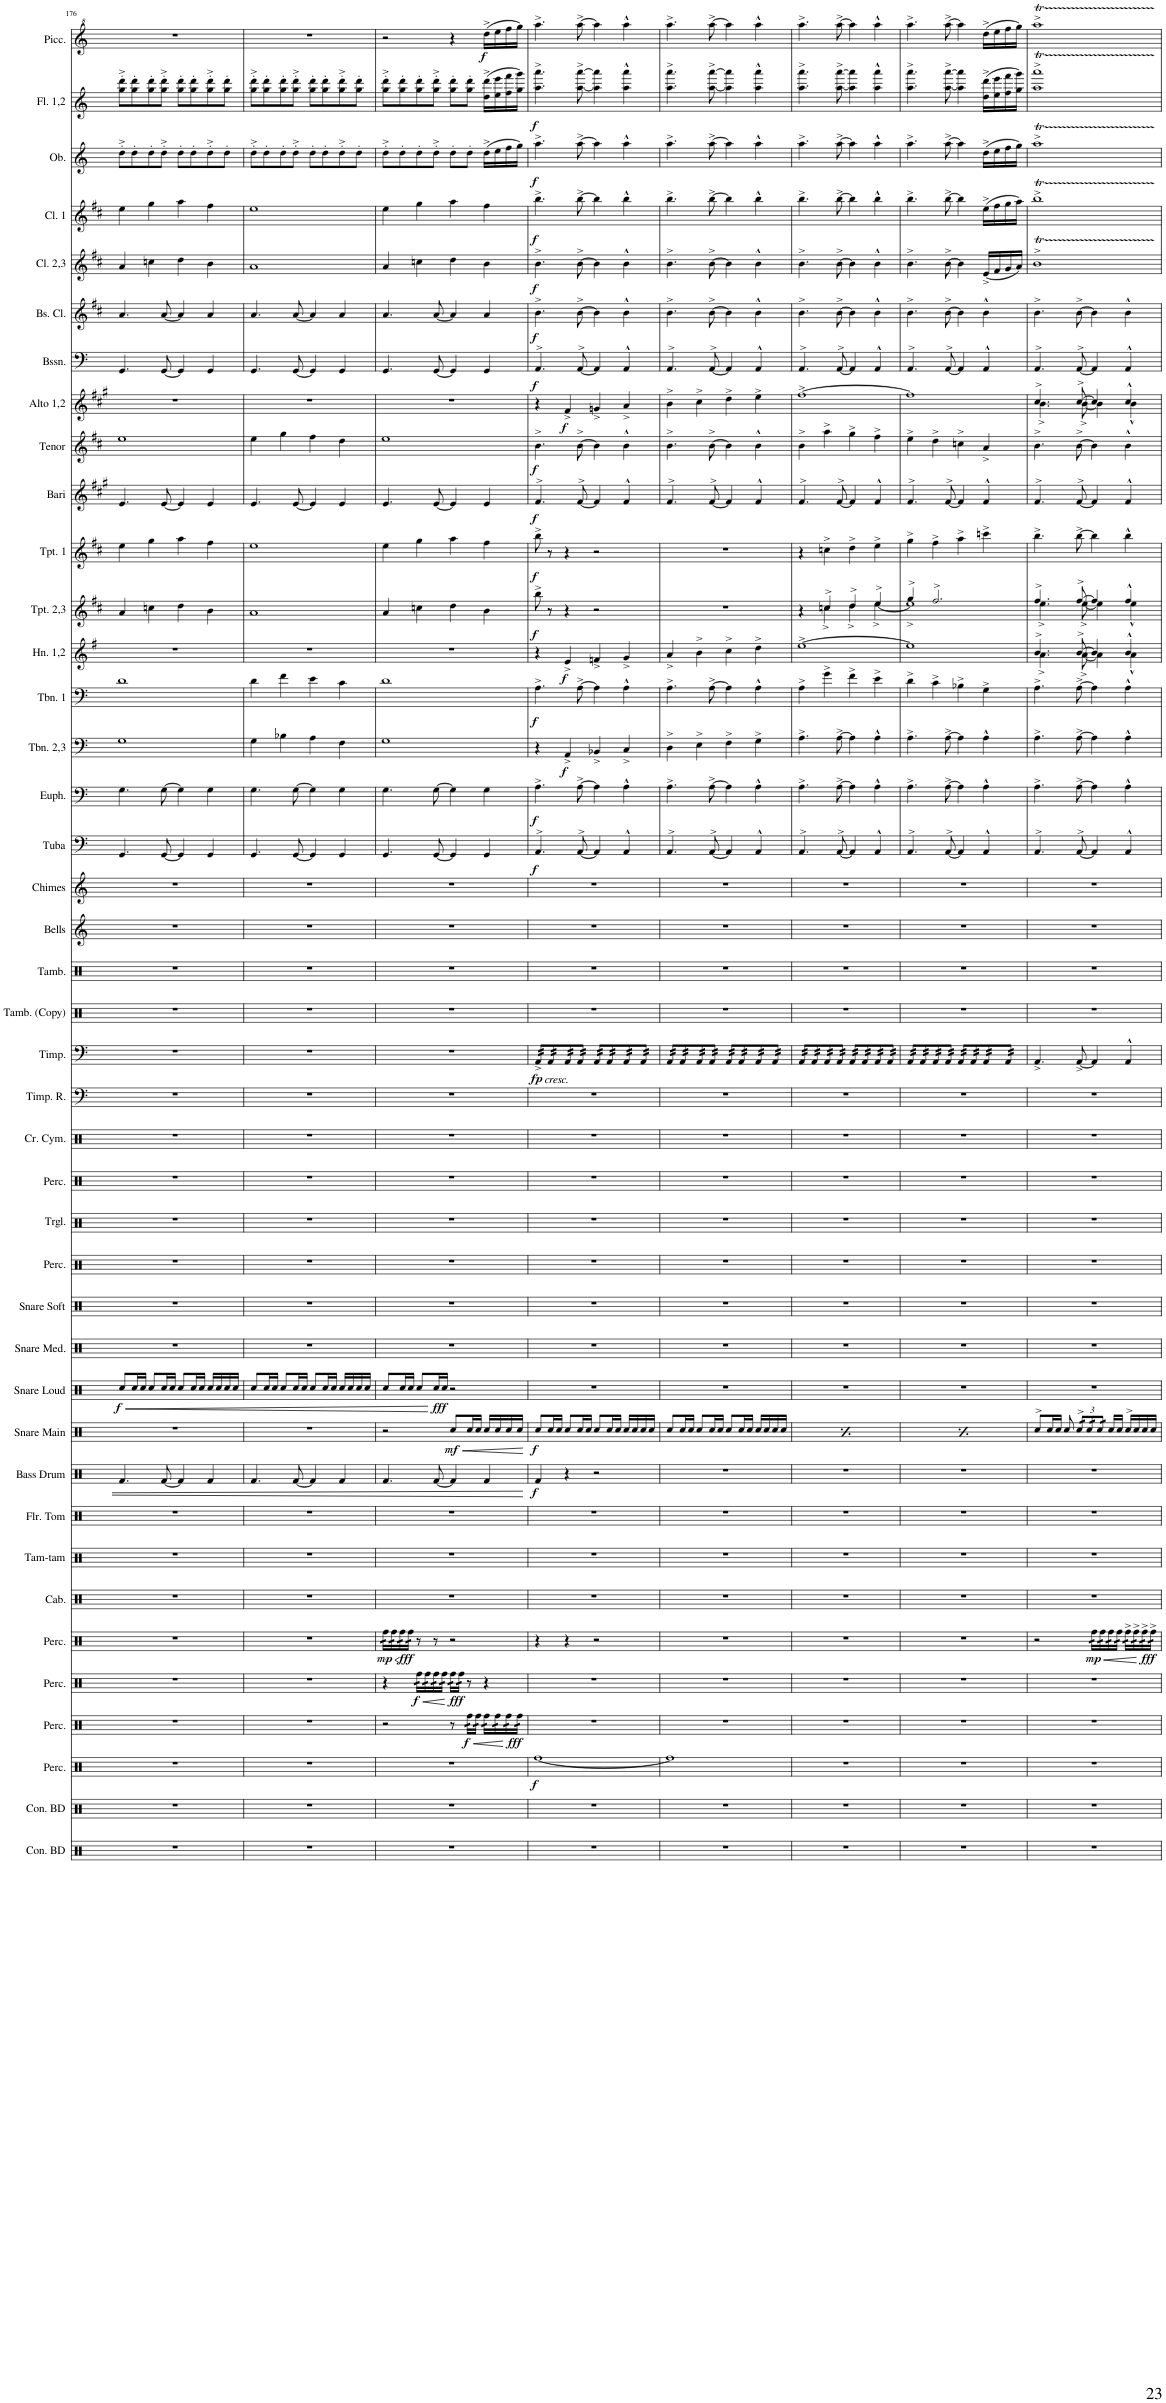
**kern	**kern	**kern	**dynam	**kern	**dynam	**kern	**dynam	**kern	**dynam	**kern	**kern	**kern	**kern	**dynam	**kern	**dynam	**kern	**dynam	**kern	**kern	**kern	**kern	**kern	**kern	**kern	**kern	**dynam	**kern	**kern	**kern	**kern	**kern	**dynam	**kern	**dynam	**kern	**dynam	**kern	**dynam	**kern	**dynam	**kern	**dynam	**kern	**dynam	**kern	**dynam	**kern	**dynam	**kern	**dynam	**kern	**dynam	**kern	**dynam	**kern	**dynam	**kern	**dynam	**kern	**dynam	**kern	**dynam	**kern	**dynam
*part41	*part40	*part39	*part39	*part38	*part38	*part37	*part37	*part36	*part36	*part35	*part34	*part33	*part32	*part32	*part31	*part31	*part30	*part30	*part29	*part28	*part27	*part26	*part25	*part24	*part23	*part22	*part22	*part21	*part20	*part19	*part18	*part17	*part17	*part16	*part16	*part15	*part15	*part14	*part14	*part13	*part13	*part12	*part12	*part11	*part11	*part10	*part10	*part9	*part9	*part8	*part8	*part7	*part7	*part6	*part6	*part5	*part5	*part4	*part4	*part3	*part3	*part2	*part2	*part1	*part1
*staff41	*staff40	*staff39	*staff39	*staff38	*staff38	*staff37	*staff37	*staff36	*staff36	*staff35	*staff34	*staff33	*staff32	*staff32	*staff31	*staff31	*staff30	*staff30	*staff29	*staff28	*staff27	*staff26	*staff25	*staff24	*staff23	*staff22	*staff22	*staff21	*staff20	*staff19	*staff18	*staff17	*staff17	*staff16	*staff16	*staff15	*staff15	*staff14	*staff14	*staff13	*staff13	*staff12	*staff12	*staff11	*staff11	*staff10	*staff10	*staff9	*staff9	*staff8	*staff8	*staff7	*staff7	*staff6	*staff6	*staff5	*staff5	*staff4	*staff4	*staff3	*staff3	*staff2	*staff2	*staff1	*staff1
*I"Concert Bass Drum	*I"Concert Bass Drum	*I"Percussion	*	*I"Percussion	*	*I"Percussion	*	*I"Percussion	*	*I"Cabasa	*I"Large Tam-tam	*I"Deep Floor Tom	*I"Bass Drum	*	*I"Snare Main	*	*I"Snare Loud	*	*I"Snare Medium	*I"Snare Soft	*I"Snare Drum Bass Drum	*I"Triangle	*I"Percussion	*I"Crash Cymbal	*I"Timpani Rolls	*I"Timpani	*	*I"Tambourine (Copy)	*I"Tambourine	*I"Bells	*I"Chimes	*I"Tuba	*	*I"Euphonium	*	*I"2nd &amp; 3rd Trombones	*	*I"1st Trombone	*	*I"1st &amp; 2nd Horns in F	*	*I"2nd &amp; 3rd Bb Trumpets	*	*I"1st Bb Trumpet	*	*I"Eb Baritone Saxophone	*	*I"Bb Tenor Saxophone	*	*I"1st &amp; 2nd Eb Alto Saxophones	*	*I"Bassoon	*	*I"Bb Bass Clarinet	*	*I"2nd &amp; 3rd Bb Clarinets	*	*I"1st Bb Clarinet	*	*I"Oboe	*	*I"1st &amp; 2nd Flutes	*	*I"Piccolo	*
*I'Con. BD	*I'Con. BD	*I'Perc.	*	*I'Perc.	*	*I'Perc.	*	*I'Perc.	*	*I'Cab.	*I'Tam-tam	*I'Flr. Tom	*I'Bass Drum	*	*I'Snare Main	*	*I'Snare Loud	*	*I'Snare Med.	*I'Snare Soft	*	*I'Trgl.	*I'Perc.	*I'Cr. Cym.	*I'Timp. R.	*I'Timp.	*	*I'Tamb. (Copy)	*I'Tamb.	*I'Bells	*I'Chimes	*I'Tuba	*	*I'Euph.	*	*I'Tbn. 2,3	*	*I'Tbn. 1	*	*I'Hn. 1,2	*	*I'Tpt. 2,3	*	*I'Tpt. 1	*	*I'Bari	*	*I'Tenor	*	*I'Alto 1,2	*	*I'Bssn.	*	*I'Bs. Cl.	*	*I'Cl. 2,3	*	*I'Cl. 1	*	*I'Ob.	*	*I'Fl. 1,2	*	*I'Picc.	*
!!LO:PB:g=z
*clefX	*clefX	*clefX	*	*clefX	*	*clefX	*	*clefX	*	*clefX	*clefX	*clefX	*clefX	*	*clefX	*	*clefX	*	*clefX	*clefX	*clefX	*clefX	*clefX	*clefX	*clefF4	*clefF4	*	*clefX	*clefX	*clefG2	*clefG2	*clefF4	*	*clefF4	*	*clefF4	*	*clefF4	*	*clefG2	*	*clefG2	*	*clefG2	*	*clefG2	*	*clefG2	*	*clefG2	*	*clefF4	*	*clefG2	*	*clefG2	*	*clefG2	*	*clefG2	*	*clefG2	*	*clefG^2	*
*	*	*	*	*	*	*	*	*	*	*	*	*	*	*	*	*	*	*	*	*	*	*	*	*	*	*	*	*	*	*Trd-14c-24	*	*	*	*	*	*	*	*	*	*Trd4c7	*	*Trd1c2	*	*Trd1c2	*	*Trd12c21	*	*Trd8c14	*	*Trd5c9	*	*	*	*Trd8c14	*	*Trd1c2	*	*Trd1c2	*	*	*	*	*	*Trd-7c-12	*
*k[]	*k[]	*k[]	*	*k[]	*	*k[]	*	*k[]	*	*k[]	*k[]	*k[]	*k[]	*	*k[]	*	*k[]	*	*k[]	*k[]	*k[]	*k[]	*k[]	*k[]	*k[]	*k[]	*	*k[]	*k[]	*k[]	*k[]	*k[]	*	*k[]	*	*k[]	*	*k[]	*	*k[f#]	*	*k[f#c#]	*	*k[f#c#]	*	*k[f#c#g#]	*	*k[f#c#]	*	*k[f#c#g#]	*	*k[]	*	*k[f#c#]	*	*k[f#c#]	*	*k[f#c#]	*	*k[]	*	*k[]	*	*k[]	*
*M4/4	*M4/4	*M4/4	*	*M4/4	*	*M4/4	*	*M4/4	*	*M4/4	*M4/4	*M4/4	*M4/4	*	*M4/4	*	*M4/4	*	*M4/4	*M4/4	*M4/4	*M4/4	*M4/4	*M4/4	*M4/4	*M4/4	*	*M4/4	*M4/4	*M4/4	*M4/4	*M4/4	*	*M4/4	*	*M4/4	*	*M4/4	*	*M4/4	*	*M4/4	*	*M4/4	*	*M4/4	*	*M4/4	*	*M4/4	*	*M4/4	*	*M4/4	*	*M4/4	*	*M4/4	*	*M4/4	*	*M4/4	*	*M4/4	*
=176	=176	=176	=176	=176	=176	=176	=176	=176	=176	=176	=176	=176	=176	=176	=176	=176	=176	=176	=176	=176	=176	=176	=176	=176	=176	=176	=176	=176	=176	=176	=176	=176	=176	=176	=176	=176	=176	=176	=176	=176	=176	=176	=176	=176	=176	=176	=176	=176	=176	=176	=176	=176	=176	=176	=176	=176	=176	=176	=176	=176	=176	=176	=176	=176	=176
!	!	!	!	!	!	!	!	!	!	!	!	!	!	!	!	!	!	!LO:HP:b	!	!	!	!	!	!	!	!	!	!	!	!	!	!	!	!	!	!	!	!	!	!	!	!	!	!	!	!	!	!	!	!	!	!	!	!	!	!	!	!	!	!	!	!	!	!	!
!	!	!	!	!	!	!	!	!	!	!	!	!	!	!	!	!	!	!LO:DY:n=1:b	!	!	!	!	!	!	!	!	!	!	!	!	!	!	!	!	!	!	!	!	!	!	!	!	!	!	!	!	!	!	!	!	!	!	!	!	!	!	!	!	!	!	!	!	!	!	!
1r	1r	1r	.	1r	.	1r	.	1r	.	1r	1r	1r	4.Rf/	.	1r	.	8Rcc/L	< f	1r	1r	1r	1r	1r	1r	1r	1r	.	1r	1r	1r	1r	4.GG/	.	4.G\	.	1G	.	1d	.	1r	.	4a/	.	4ee\	.	4.e/	.	1ee	.	1r	.	4.GG/	.	4.a/	.	4a/	.	4ee\	.	8dd'^\L	.	8gg\'^ 8ddd\'^L	.	1r	.
.	.	.	.	.	.	.	.	.	.	.	.	.	.	.	.	.	16Rcc/L	.	.	.	.	.	.	.	.	.	.	.	.	.	.	.	.	.	.	.	.	.	.	.	.	.	.	.	.	.	.	.	.	.	.	.	.	.	.	.	.	.	.	8dd'\	.	8gg\' 8ddd\'	.	.	.
.	.	.	.	.	.	.	.	.	.	.	.	.	.	.	.	.	16Rcc/JJ	.	.	.	.	.	.	.	.	.	.	.	.	.	.	.	.	.	.	.	.	.	.	.	.	.	.	.	.	.	.	.	.	.	.	.	.	.	.	.	.	.	.	.	.	.	.	.	.
.	.	.	.	.	.	.	.	.	.	.	.	.	.	.	.	.	8Rcc/L	.	.	.	.	.	.	.	.	.	.	.	.	.	.	.	.	.	.	.	.	.	.	.	.	4ccn\	.	4gg\	.	.	.	.	.	.	.	.	.	.	.	4ccn\	.	4gg\	.	8dd'\	.	8gg\' 8ddd\'	.	.	.
.	.	.	.	.	.	.	.	.	.	.	.	.	[8Rf/	.	.	.	16Rcc/L	.	.	.	.	.	.	.	.	.	.	.	.	.	.	[8GG/	.	[8G\	.	.	.	.	.	.	.	.	.	.	.	[8e/	.	.	.	.	.	[8GG/	.	[8a/	.	.	.	.	.	8dd'^\J	.	8gg\'^ 8ddd\'^J	.	.	.
.	.	.	.	.	.	.	.	.	.	.	.	.	.	.	.	.	16Rcc/JJ	.	.	.	.	.	.	.	.	.	.	.	.	.	.	.	.	.	.	.	.	.	.	.	.	.	.	.	.	.	.	.	.	.	.	.	.	.	.	.	.	.	.	.	.	.	.	.	.
.	.	.	.	.	.	.	.	.	.	.	.	.	4Rf/]	.	.	.	8Rcc/L	.	.	.	.	.	.	.	.	.	.	.	.	.	.	4GG/]	.	4G\]	.	.	.	.	.	.	.	4dd\	.	4aa\	.	4e/]	.	.	.	.	.	4GG/]	.	4a/]	.	4dd\	.	4aa\	.	8dd'\L	.	8gg\' 8ddd\'L	.	.	.
.	.	.	.	.	.	.	.	.	.	.	.	.	.	.	.	.	16Rcc/L	.	.	.	.	.	.	.	.	.	.	.	.	.	.	.	.	.	.	.	.	.	.	.	.	.	.	.	.	.	.	.	.	.	.	.	.	.	.	.	.	.	.	8dd'\	.	8gg\' 8ddd\'	.	.	.
.	.	.	.	.	.	.	.	.	.	.	.	.	.	.	.	.	16Rcc/JJ	.	.	.	.	.	.	.	.	.	.	.	.	.	.	.	.	.	.	.	.	.	.	.	.	.	.	.	.	.	.	.	.	.	.	.	.	.	.	.	.	.	.	.	.	.	.	.	.
.	.	.	.	.	.	.	.	.	.	.	.	.	4Rf/	.	.	.	16Rcc/LL	.	.	.	.	.	.	.	.	.	.	.	.	.	.	4GG/	.	4G\	.	.	.	.	.	.	.	4b\	.	4ff#\	.	4e/	.	.	.	.	.	4GG/	.	4a/	.	4b\	.	4ff#\	.	8dd'^\	.	8gg\'^ 8ddd\'^	.	.	.
.	.	.	.	.	.	.	.	.	.	.	.	.	.	.	.	.	16Rcc/	.	.	.	.	.	.	.	.	.	.	.	.	.	.	.	.	.	.	.	.	.	.	.	.	.	.	.	.	.	.	.	.	.	.	.	.	.	.	.	.	.	.	.	.	.	.	.	.
.	.	.	.	.	.	.	.	.	.	.	.	.	.	.	.	.	16Rcc/	.	.	.	.	.	.	.	.	.	.	.	.	.	.	.	.	.	.	.	.	.	.	.	.	.	.	.	.	.	.	.	.	.	.	.	.	.	.	.	.	.	.	8dd'\J	.	8gg\' 8ddd\'J	.	.	.
.	.	.	.	.	.	.	.	.	.	.	.	.	.	.	.	.	16Rcc/JJ	.	.	.	.	.	.	.	.	.	.	.	.	.	.	.	.	.	.	.	.	.	.	.	.	.	.	.	.	.	.	.	.	.	.	.	.	.	.	.	.	.	.	.	.	.	.	.	.
=177	=177	=177	=177	=177	=177	=177	=177	=177	=177	=177	=177	=177	=177	=177	=177	=177	=177	=177	=177	=177	=177	=177	=177	=177	=177	=177	=177	=177	=177	=177	=177	=177	=177	=177	=177	=177	=177	=177	=177	=177	=177	=177	=177	=177	=177	=177	=177	=177	=177	=177	=177	=177	=177	=177	=177	=177	=177	=177	=177	=177	=177	=177	=177	=177	=177
1r	1r	1r	.	1r	.	1r	.	1r	.	1r	1r	1r	4.Rf/	.	1r	.	8Rcc/L	.	1r	1r	1r	1r	1r	1r	1r	1r	.	1r	1r	1r	1r	4.GG/	.	4.G\	.	4G\	.	4d\	.	1r	.	1a	.	1ee	.	4.e/	.	4ee\	.	1r	.	4.GG/	.	4.a/	.	1a	.	1ee	.	8dd'^\L	.	8gg\'^ 8ddd\'^L	.	1r	.
.	.	.	.	.	.	.	.	.	.	.	.	.	.	.	.	.	16Rcc/L	.	.	.	.	.	.	.	.	.	.	.	.	.	.	.	.	.	.	.	.	.	.	.	.	.	.	.	.	.	.	.	.	.	.	.	.	.	.	.	.	.	.	8dd'\	.	8gg\' 8ddd\'	.	.	.
.	.	.	.	.	.	.	.	.	.	.	.	.	.	.	.	.	16Rcc/JJ	.	.	.	.	.	.	.	.	.	.	.	.	.	.	.	.	.	.	.	.	.	.	.	.	.	.	.	.	.	.	.	.	.	.	.	.	.	.	.	.	.	.	.	.	.	.	.	.
.	.	.	.	.	.	.	.	.	.	.	.	.	.	.	.	.	8Rcc/L	.	.	.	.	.	.	.	.	.	.	.	.	.	.	.	.	.	.	4B-X\	.	4f\	.	.	.	.	.	.	.	.	.	4gg\	.	.	.	.	.	.	.	.	.	.	.	8dd'\	.	8gg\' 8ddd\'	.	.	.
.	.	.	.	.	.	.	.	.	.	.	.	.	[8Rf/	.	.	.	16Rcc/L	.	.	.	.	.	.	.	.	.	.	.	.	.	.	[8GG/	.	[8G\	.	.	.	.	.	.	.	.	.	.	.	[8e/	.	.	.	.	.	[8GG/	.	[8a/	.	.	.	.	.	8dd'^\J	.	8gg\'^ 8ddd\'^J	.	.	.
.	.	.	.	.	.	.	.	.	.	.	.	.	.	.	.	.	16Rcc/JJ	.	.	.	.	.	.	.	.	.	.	.	.	.	.	.	.	.	.	.	.	.	.	.	.	.	.	.	.	.	.	.	.	.	.	.	.	.	.	.	.	.	.	.	.	.	.	.	.
.	.	.	.	.	.	.	.	.	.	.	.	.	4Rf/]	.	.	.	8Rcc/L	.	.	.	.	.	.	.	.	.	.	.	.	.	.	4GG/]	.	4G\]	.	4A\	.	4e\	.	.	.	.	.	.	.	4e/]	.	4ff#\	.	.	.	4GG/]	.	4a/]	.	.	.	.	.	8dd'\L	.	8gg\' 8ddd\'L	.	.	.
.	.	.	.	.	.	.	.	.	.	.	.	.	.	.	.	.	16Rcc/L	.	.	.	.	.	.	.	.	.	.	.	.	.	.	.	.	.	.	.	.	.	.	.	.	.	.	.	.	.	.	.	.	.	.	.	.	.	.	.	.	.	.	8dd'\	.	8gg\' 8ddd\'	.	.	.
.	.	.	.	.	.	.	.	.	.	.	.	.	.	.	.	.	16Rcc/JJ	.	.	.	.	.	.	.	.	.	.	.	.	.	.	.	.	.	.	.	.	.	.	.	.	.	.	.	.	.	.	.	.	.	.	.	.	.	.	.	.	.	.	.	.	.	.	.	.
.	.	.	.	.	.	.	.	.	.	.	.	.	4Rf/	.	.	.	16Rcc/LL	.	.	.	.	.	.	.	.	.	.	.	.	.	.	4GG/	.	4G\	.	4F\	.	4c\	.	.	.	.	.	.	.	4e/	.	4dd\	.	.	.	4GG/	.	4a/	.	.	.	.	.	8dd'^\	.	8gg\'^ 8ddd\'^	.	.	.
.	.	.	.	.	.	.	.	.	.	.	.	.	.	.	.	.	16Rcc/	.	.	.	.	.	.	.	.	.	.	.	.	.	.	.	.	.	.	.	.	.	.	.	.	.	.	.	.	.	.	.	.	.	.	.	.	.	.	.	.	.	.	.	.	.	.	.	.
.	.	.	.	.	.	.	.	.	.	.	.	.	.	.	.	.	16Rcc/	.	.	.	.	.	.	.	.	.	.	.	.	.	.	.	.	.	.	.	.	.	.	.	.	.	.	.	.	.	.	.	.	.	.	.	.	.	.	.	.	.	.	8dd'\J	.	8gg\' 8ddd\'J	.	.	.
.	.	.	.	.	.	.	.	.	.	.	.	.	.	.	.	.	16Rcc/JJ	.	.	.	.	.	.	.	.	.	.	.	.	.	.	.	.	.	.	.	.	.	.	.	.	.	.	.	.	.	.	.	.	.	.	.	.	.	.	.	.	.	.	.	.	.	.	.	.
=178	=178	=178	=178	=178	=178	=178	=178	=178	=178	=178	=178	=178	=178	=178	=178	=178	=178	=178	=178	=178	=178	=178	=178	=178	=178	=178	=178	=178	=178	=178	=178	=178	=178	=178	=178	=178	=178	=178	=178	=178	=178	=178	=178	=178	=178	=178	=178	=178	=178	=178	=178	=178	=178	=178	=178	=178	=178	=178	=178	=178	=178	=178	=178	=178	=178
!	!	!	!	!	!	!	!	!	!LO:HP:b	!	!	!	!	!	!	!	!	!	!	!	!	!	!	!	!	!	!	!	!	!	!	!	!	!	!	!	!	!	!	!	!	!	!	!	!	!	!	!	!	!	!	!	!	!	!	!	!	!	!	!	!	!	!	!	!
!	!	!	!	!	!	!	!	!	!LO:DY:n=1:b	!	!	!	!	!	!	!	!	!	!	!	!	!	!	!	!	!	!	!	!	!	!	!	!	!	!	!	!	!	!	!	!	!	!	!	!	!	!	!	!	!	!	!	!	!	!	!	!	!	!	!	!	!	!	!	!
*	*	*	*	*	*	*	*	*tremolo	*	*	*	*	*	*	*	*	*	*	*	*	*	*	*	*	*	*	*	*	*	*	*	*	*	*	*	*	*	*	*	*	*	*	*	*	*	*	*	*	*	*	*	*	*	*	*	*	*	*	*	*	*	*	*	*	*
1r	1r	1r	.	2r	.	4r	.	32Rff\LLL	< mp	1r	1r	1r	4.Rf/	.	2r	.	8Rcc/L	.	1r	1r	1r	1r	1r	1r	1r	1r	.	1r	1r	1r	1r	4.GG/	.	4.G\	.	1G	.	1d	.	1r	.	4a/	.	4ee\	.	4.e/	.	1ee	.	1r	.	4.GG/	.	4.a/	.	4a/	.	4ee\	.	8dd'^\L	.	8gg\'^ 8ddd\'^L	.	2r	.
.	.	.	.	.	.	.	.	32Rff\	.	.	.	.	.	.	.	.	.	.	.	.	.	.	.	.	.	.	.	.	.	.	.	.	.	.	.	.	.	.	.	.	.	.	.	.	.	.	.	.	.	.	.	.	.	.	.	.	.	.	.	.	.	.	.	.	.
.	.	.	.	.	.	.	.	32Rff\	.	.	.	.	.	.	.	.	.	.	.	.	.	.	.	.	.	.	.	.	.	.	.	.	.	.	.	.	.	.	.	.	.	.	.	.	.	.	.	.	.	.	.	.	.	.	.	.	.	.	.	.	.	.	.	.	.
.	.	.	.	.	.	.	.	32Rff\	.	.	.	.	.	.	.	.	.	.	.	.	.	.	.	.	.	.	.	.	.	.	.	.	.	.	.	.	.	.	.	.	.	.	.	.	.	.	.	.	.	.	.	.	.	.	.	.	.	.	.	.	.	.	.	.	.
.	.	.	.	.	.	.	.	32Rff\	.	.	.	.	.	.	.	.	16Rcc/L	.	.	.	.	.	.	.	.	.	.	.	.	.	.	.	.	.	.	.	.	.	.	.	.	.	.	.	.	.	.	.	.	.	.	.	.	.	.	.	.	.	.	8dd'\	.	8gg\' 8ddd\'	.	.	.
.	.	.	.	.	.	.	.	32Rff\	.	.	.	.	.	.	.	.	.	.	.	.	.	.	.	.	.	.	.	.	.	.	.	.	.	.	.	.	.	.	.	.	.	.	.	.	.	.	.	.	.	.	.	.	.	.	.	.	.	.	.	.	.	.	.	.	.
!	!	!	!	!	!	!	!	!	!LO:DY:n=2:b	!	!	!	!	!	!	!	!	!	!	!	!	!	!	!	!	!	!	!	!	!	!	!	!	!	!	!	!	!	!	!	!	!	!	!	!	!	!	!	!	!	!	!	!	!	!	!	!	!	!	!	!	!	!	!	!
.	.	.	.	.	.	.	.	32Rff\	[ fff	.	.	.	.	.	.	.	16Rcc/JJ	.	.	.	.	.	.	.	.	.	.	.	.	.	.	.	.	.	.	.	.	.	.	.	.	.	.	.	.	.	.	.	.	.	.	.	.	.	.	.	.	.	.	.	.	.	.	.	.
.	.	.	.	.	.	.	.	32Rff\JJJ	.	.	.	.	.	.	.	.	.	.	.	.	.	.	.	.	.	.	.	.	.	.	.	.	.	.	.	.	.	.	.	.	.	.	.	.	.	.	.	.	.	.	.	.	.	.	.	.	.	.	.	.	.	.	.	.	.
!	!	!	!	!	!	!	!LO:HP:b	!	!	!	!	!	!	!	!	!	!	!	!	!	!	!	!	!	!	!	!	!	!	!	!	!	!	!	!	!	!	!	!	!	!	!	!	!	!	!	!	!	!	!	!	!	!	!	!	!	!	!	!	!	!	!	!	!	!
!	!	!	!	!	!	!	!LO:DY:n=1:b	!	!	!	!	!	!	!	!	!	!	!	!	!	!	!	!	!	!	!	!	!	!	!	!	!	!	!	!	!	!	!	!	!	!	!	!	!	!	!	!	!	!	!	!	!	!	!	!	!	!	!	!	!	!	!	!	!	!
*	*	*	*	*	*	*tremolo	*	*	*	*	*	*	*	*	*	*	*	*	*	*	*	*	*	*	*	*	*	*	*	*	*	*	*	*	*	*	*	*	*	*	*	*	*	*	*	*	*	*	*	*	*	*	*	*	*	*	*	*	*	*	*	*	*	*	*
.	.	.	.	.	.	32Rff\LLL	< f	8r	.	.	.	.	.	.	.	.	8Rcc/L	.	.	.	.	.	.	.	.	.	.	.	.	.	.	.	.	.	.	.	.	.	.	.	.	4ccn\	.	4gg\	.	.	.	.	.	.	.	.	.	.	.	4ccn\	.	4gg\	.	8dd'\	.	8gg\' 8ddd\'	.	.	.
.	.	.	.	.	.	32Rff\	.	.	.	.	.	.	.	.	.	.	.	.	.	.	.	.	.	.	.	.	.	.	.	.	.	.	.	.	.	.	.	.	.	.	.	.	.	.	.	.	.	.	.	.	.	.	.	.	.	.	.	.	.	.	.	.	.	.	.
.	.	.	.	.	.	32Rff\	.	.	.	.	.	.	.	.	.	.	.	.	.	.	.	.	.	.	.	.	.	.	.	.	.	.	.	.	.	.	.	.	.	.	.	.	.	.	.	.	.	.	.	.	.	.	.	.	.	.	.	.	.	.	.	.	.	.	.
.	.	.	.	.	.	32Rff\	.	.	.	.	.	.	.	.	.	.	.	.	.	.	.	.	.	.	.	.	.	.	.	.	.	.	.	.	.	.	.	.	.	.	.	.	.	.	.	.	.	.	.	.	.	.	.	.	.	.	.	.	.	.	.	.	.	.	.
.	.	.	.	.	.	32Rff\	.	8r	.	.	.	.	[8Rf/	.	.	.	16Rcc/L	.	.	.	.	.	.	.	.	.	.	.	.	.	.	[8GG/	.	[8G\	.	.	.	.	.	.	.	.	.	.	.	[8e/	.	.	.	.	.	[8GG/	.	[8a/	.	.	.	.	.	8dd'^\J	.	8gg\'^ 8ddd\'^J	.	.	.
.	.	.	.	.	.	32Rff\	.	.	.	.	.	.	.	.	.	.	.	.	.	.	.	.	.	.	.	.	.	.	.	.	.	.	.	.	.	.	.	.	.	.	.	.	.	.	.	.	.	.	.	.	.	.	.	.	.	.	.	.	.	.	.	.	.	.	.
!	!	!	!	!	!	!	!	!	!	!	!	!	!	!	!	!	!	!LO:DY:n=1:b	!	!	!	!	!	!	!	!	!	!	!	!	!	!	!	!	!	!	!	!	!	!	!	!	!	!	!	!	!	!	!	!	!	!	!	!	!	!	!	!	!	!	!	!	!	!	!
.	.	.	.	.	.	32Rff\	.	.	.	.	.	.	.	.	.	.	16Rcc/JJ	[ fff	.	.	.	.	.	.	.	.	.	.	.	.	.	.	.	.	.	.	.	.	.	.	.	.	.	.	.	.	.	.	.	.	.	.	.	.	.	.	.	.	.	.	.	.	.	.	.
.	.	.	.	.	.	32Rff\JJJ	.	.	.	.	.	.	.	.	.	.	.	.	.	.	.	.	.	.	.	.	.	.	.	.	.	.	.	.	.	.	.	.	.	.	.	.	.	.	.	.	.	.	.	.	.	.	.	.	.	.	.	.	.	.	.	.	.	.	.
!	!	!	!	!	!	!	!	!	!	!	!	!	!	!	!	!LO:HP:b	!	!	!	!	!	!	!	!	!	!	!	!	!	!	!	!	!	!	!	!	!	!	!	!	!	!	!	!	!	!	!	!	!	!	!	!	!	!	!	!	!	!	!	!	!	!	!	!	!
!	!	!	!	!	!	!	!	!	!	!	!	!	!	!	!	!LO:DY:n=1:b	!	!	!	!	!	!	!	!	!	!	!	!	!	!	!	!	!	!	!	!	!	!	!	!	!	!	!	!	!	!	!	!	!	!	!	!	!	!	!	!	!	!	!	!	!	!	!	!	!
.	.	.	.	8r	.	32Rff\LLL	.	2r	.	.	.	.	4Rf/]	.	8Rcc/L	< mf	2r	.	.	.	.	.	.	.	.	.	.	.	.	.	.	4GG/]	.	4G\]	.	.	.	.	.	.	.	4dd\	.	4aa\	.	4e/]	.	.	.	.	.	4GG/]	.	4a/]	.	4dd\	.	4aa\	.	8dd'\L	.	8gg\' 8ddd\'L	.	4r	.
.	.	.	.	.	.	32Rff\	.	.	.	.	.	.	.	.	.	.	.	.	.	.	.	.	.	.	.	.	.	.	.	.	.	.	.	.	.	.	.	.	.	.	.	.	.	.	.	.	.	.	.	.	.	.	.	.	.	.	.	.	.	.	.	.	.	.	.
!	!	!	!	!	!	!	!LO:DY:n=2:b	!	!	!	!	!	!	!	!	!	!	!	!	!	!	!	!	!	!	!	!	!	!	!	!	!	!	!	!	!	!	!	!	!	!	!	!	!	!	!	!	!	!	!	!	!	!	!	!	!	!	!	!	!	!	!	!	!	!
.	.	.	.	.	.	32Rff\	[ fff	.	.	.	.	.	.	.	.	.	.	.	.	.	.	.	.	.	.	.	.	.	.	.	.	.	.	.	.	.	.	.	.	.	.	.	.	.	.	.	.	.	.	.	.	.	.	.	.	.	.	.	.	.	.	.	.	.	.
.	.	.	.	.	.	32Rff\JJJ	.	.	.	.	.	.	.	.	.	.	.	.	.	.	.	.	.	.	.	.	.	.	.	.	.	.	.	.	.	.	.	.	.	.	.	.	.	.	.	.	.	.	.	.	.	.	.	.	.	.	.	.	.	.	.	.	.	.	.
*	*	*	*	*	*	*Xtremolo	*	*	*	*	*	*	*	*	*	*	*	*	*	*	*	*	*	*	*	*	*	*	*	*	*	*	*	*	*	*	*	*	*	*	*	*	*	*	*	*	*	*	*	*	*	*	*	*	*	*	*	*	*	*	*	*	*	*	*
!	!	!	!	!	!LO:HP:b	!	!	!	!	!	!	!	!	!	!	!	!	!	!	!	!	!	!	!	!	!	!	!	!	!	!	!	!	!	!	!	!	!	!	!	!	!	!	!	!	!	!	!	!	!	!	!	!	!	!	!	!	!	!	!	!	!	!	!	!
!	!	!	!	!	!LO:DY:n=1:b	!	!	!	!	!	!	!	!	!	!	!	!	!	!	!	!	!	!	!	!	!	!	!	!	!	!	!	!	!	!	!	!	!	!	!	!	!	!	!	!	!	!	!	!	!	!	!	!	!	!	!	!	!	!	!	!	!	!	!	!
*	*	*	*	*tremolo	*	*	*	*	*	*	*	*	*	*	*	*	*	*	*	*	*	*	*	*	*	*	*	*	*	*	*	*	*	*	*	*	*	*	*	*	*	*	*	*	*	*	*	*	*	*	*	*	*	*	*	*	*	*	*	*	*	*	*	*	*
.	.	.	.	32Rff\LLL	< f	8r	.	.	.	.	.	.	.	.	16Rcc/L	.	.	.	.	.	.	.	.	.	.	.	.	.	.	.	.	.	.	.	.	.	.	.	.	.	.	.	.	.	.	.	.	.	.	.	.	.	.	.	.	.	.	.	.	8dd'\J	.	8gg\' 8ddd\'J	.	.	.
.	.	.	.	32Rff\	.	.	.	.	.	.	.	.	.	.	.	.	.	.	.	.	.	.	.	.	.	.	.	.	.	.	.	.	.	.	.	.	.	.	.	.	.	.	.	.	.	.	.	.	.	.	.	.	.	.	.	.	.	.	.	.	.	.	.	.	.
.	.	.	.	32Rff\	.	.	.	.	.	.	.	.	.	.	16Rcc/JJ	.	.	.	.	.	.	.	.	.	.	.	.	.	.	.	.	.	.	.	.	.	.	.	.	.	.	.	.	.	.	.	.	.	.	.	.	.	.	.	.	.	.	.	.	.	.	.	.	.	.
.	.	.	.	32Rff\JJJ	.	.	.	.	.	.	.	.	.	.	.	.	.	.	.	.	.	.	.	.	.	.	.	.	.	.	.	.	.	.	.	.	.	.	.	.	.	.	.	.	.	.	.	.	.	.	.	.	.	.	.	.	.	.	.	.	.	.	.	.	.
!	!	!	!	!	!	!	!	!	!	!	!	!	!	!	!	!	!	!	!	!	!	!	!	!	!	!	!	!	!	!	!	!	!	!	!	!	!	!	!	!	!	!	!	!	!	!	!	!	!	!	!	!	!	!	!	!	!	!	!	!	!	!	!	!	!LO:DY:b
.	.	.	.	32Rff\LLL	.	4r	.	.	.	.	.	.	4Rf/	.	16Rcc/LL	.	.	.	.	.	.	.	.	.	.	.	.	.	.	.	.	4GG/	.	4G\	.	.	.	.	.	.	.	4b\	.	4ff#\	.	4e/	.	.	.	.	.	4GG/	.	4a/	.	4b\	.	4ff#\	.	(16dd^\LL	.	(16dd\^ 16ddd\^LL	.	(16ddd^\LL	f
.	.	.	.	32Rff\	.	.	.	.	.	.	.	.	.	.	.	.	.	.	.	.	.	.	.	.	.	.	.	.	.	.	.	.	.	.	.	.	.	.	.	.	.	.	.	.	.	.	.	.	.	.	.	.	.	.	.	.	.	.	.	.	.	.	.	.	.
.	.	.	.	32Rff\	.	.	.	.	.	.	.	.	.	.	16Rcc/	.	.	.	.	.	.	.	.	.	.	.	.	.	.	.	.	.	.	.	.	.	.	.	.	.	.	.	.	.	.	.	.	.	.	.	.	.	.	.	.	.	.	.	.	16ee\	.	16ee\ 16eee\	.	16eee\	.
.	.	.	.	32Rff\	.	.	.	.	.	.	.	.	.	.	.	.	.	.	.	.	.	.	.	.	.	.	.	.	.	.	.	.	.	.	.	.	.	.	.	.	.	.	.	.	.	.	.	.	.	.	.	.	.	.	.	.	.	.	.	.	.	.	.	.	.
.	.	.	.	32Rff\	.	.	.	.	.	.	.	.	.	.	16Rcc/	.	.	.	.	.	.	.	.	.	.	.	.	.	.	.	.	.	.	.	.	.	.	.	.	.	.	.	.	.	.	.	.	.	.	.	.	.	.	.	.	.	.	.	.	16ff\	.	16ff\ 16fff\	.	16fff\	.
.	.	.	.	32Rff\	.	.	.	.	.	.	.	.	.	.	.	.	.	.	.	.	.	.	.	.	.	.	.	.	.	.	.	.	.	.	.	.	.	.	.	.	.	.	.	.	.	.	.	.	.	.	.	.	.	.	.	.	.	.	.	.	.	.	.	.	.
!	!	!	!	!	!LO:DY:n=2:b	!	!	!	!	!	!	!	!	!	!	!	!	!	!	!	!	!	!	!	!	!	!	!	!	!	!	!	!	!	!	!	!	!	!	!	!	!	!	!	!	!	!	!	!	!	!	!	!	!	!	!	!	!	!	!	!	!	!	!	!
.	.	.	.	32Rff\	[ fff	.	.	.	.	.	.	.	.	.	16Rcc/JJ	.	.	.	.	.	.	.	.	.	.	.	.	.	.	.	.	.	.	.	.	.	.	.	.	.	.	.	.	.	.	.	.	.	.	.	.	.	.	.	.	.	.	.	.	16gg\JJ)	.	16gg\ 16ggg\JJ)	.	16ggg\JJ)	.
.	.	.	.	32Rff\JJJ	.	.	.	.	.	.	.	.	.	.	.	.	.	.	.	.	.	.	.	.	.	.	.	.	.	.	.	.	.	.	.	.	.	.	.	.	.	.	.	.	.	.	.	.	.	.	.	.	.	.	.	.	.	.	.	.	.	.	.	.	.
*	*	*	*	*Xtremolo	*	*	*	*	*	*	*	*	*	*	*	*	*	*	*	*	*	*	*	*	*	*	*	*	*	*	*	*	*	*	*	*	*	*	*	*	*	*	*	*	*	*	*	*	*	*	*	*	*	*	*	*	*	*	*	*	*	*	*	*	*
.	.	.	.	.	.	.	.	.	.	.	.	.	.	.	.	[	.	.	.	.	.	.	.	.	.	.	.	.	.	.	.	.	.	.	.	.	.	.	.	.	.	.	.	.	.	.	.	.	.	.	.	.	.	.	.	.	.	.	.	.	.	.	.	.	.
=179	=179	=179	=179	=179	=179	=179	=179	=179	=179	=179	=179	=179	=179	=179	=179	=179	=179	=179	=179	=179	=179	=179	=179	=179	=179	=179	=179	=179	=179	=179	=179	=179	=179	=179	=179	=179	=179	=179	=179	=179	=179	=179	=179	=179	=179	=179	=179	=179	=179	=179	=179	=179	=179	=179	=179	=179	=179	=179	=179	=179	=179	=179	=179	=179	=179
!	!	!	!	!	!	!	!	!	!	!	!	!	!	!	!	!	!	!	!	!	!	!	!	!	!	!LO:TX:b:i:t=cresc.	!	!	!	!	!	!	!	!	!	!	!	!	!	!	!	!	!	!	!	!	!	!	!	!	!	!	!	!	!	!	!	!	!	!	!	!	!	!	!
!	!	!	!LO:DY:b	!	!	!	!	!	!	!	!	!	!	!LO:DY:b	!	!LO:DY:b	!	!	!	!	!	!	!	!	!	!	!LO:DY:b	!	!	!	!	!	!LO:DY:b	!	!LO:DY:b	!	!	!	!LO:DY:b	!	!	!	!LO:DY:b	!	!LO:DY:b	!	!LO:DY:b	!	!LO:DY:b	!	!	!	!LO:DY:b	!	!LO:DY:b	!	!LO:DY:b	!	!LO:DY:b	!	!LO:DY:b	!	!LO:DY:b	!	!
*	*	*	*	*	*	*	*	*	*	*	*	*	*	*	*	*	*	*	*	*	*	*	*	*	*	*tremolo	*	*	*	*	*	*	*	*	*	*	*	*	*	*	*	*	*	*	*	*	*	*	*	*	*	*	*	*	*	*	*	*	*	*	*	*	*	*	*
1r	1r	[1Rff	f	1r	.	1r	.	4r	.	1r	1r	1r	4Rf/	f	8Rcc/L	f	1r	.	1r	1r	1r	1r	1r	1r	1r	32AA^/LLL	fp	1r	1r	1r	1r	4.AA^>/	f	4.A^>\	f	4r	.	4.A^\	f	4r	.	8bb^\	f	8bb^\	f	4.f#^>/	f	4.b^\	f	4r	.	4.AA^>/	f	4.b^\	f	4.b^\	f	4.bb^\	f	4.aa^\	f	4.aa\^ 4.aaa\^	f	4.aaa^\	.
.	.	.	.	.	.	.	.	.	.	.	.	.	.	.	.	.	.	.	.	.	.	.	.	.	.	32AA^/	.	.	.	.	.	.	.	.	.	.	.	.	.	.	.	.	.	.	.	.	.	.	.	.	.	.	.	.	.	.	.	.	.	.	.	.	.	.	.
.	.	.	.	.	.	.	.	.	.	.	.	.	.	.	.	.	.	.	.	.	.	.	.	.	.	32AA^/	.	.	.	.	.	.	.	.	.	.	.	.	.	.	.	.	.	.	.	.	.	.	.	.	.	.	.	.	.	.	.	.	.	.	.	.	.	.	.
.	.	.	.	.	.	.	.	.	.	.	.	.	.	.	.	.	.	.	.	.	.	.	.	.	.	32AA^/	.	.	.	.	.	.	.	.	.	.	.	.	.	.	.	.	.	.	.	.	.	.	.	.	.	.	.	.	.	.	.	.	.	.	.	.	.	.	.
.	.	.	.	.	.	.	.	.	.	.	.	.	.	.	16Rcc/L	.	.	.	.	.	.	.	.	.	.	32AA/	.	.	.	.	.	.	.	.	.	.	.	.	.	.	.	8r	.	8r	.	.	.	.	.	.	.	.	.	.	.	.	.	.	.	.	.	.	.	.	.
.	.	.	.	.	.	.	.	.	.	.	.	.	.	.	.	.	.	.	.	.	.	.	.	.	.	32AA/	.	.	.	.	.	.	.	.	.	.	.	.	.	.	.	.	.	.	.	.	.	.	.	.	.	.	.	.	.	.	.	.	.	.	.	.	.	.	.
.	.	.	.	.	.	.	.	.	.	.	.	.	.	.	16Rcc/JJ	.	.	.	.	.	.	.	.	.	.	32AA/	.	.	.	.	.	.	.	.	.	.	.	.	.	.	.	.	.	.	.	.	.	.	.	.	.	.	.	.	.	.	.	.	.	.	.	.	.	.	.
.	.	.	.	.	.	.	.	.	.	.	.	.	.	.	.	.	.	.	.	.	.	.	.	.	.	32AA/	.	.	.	.	.	.	.	.	.	.	.	.	.	.	.	.	.	.	.	.	.	.	.	.	.	.	.	.	.	.	.	.	.	.	.	.	.	.	.
!	!	!	!	!	!	!	!	!	!	!	!	!	!	!	!	!	!	!	!	!	!	!	!	!	!	!	!	!	!	!	!	!	!	!	!	!	!LO:DY:b	!	!	!	!LO:DY:b	!	!	!	!	!	!	!	!	!	!LO:DY:b	!	!	!	!	!	!	!	!	!	!	!	!	!	!
.	.	.	.	.	.	.	.	4r	.	.	.	.	4r	.	8Rcc/L	.	.	.	.	.	.	.	.	.	.	32AA/	.	.	.	.	.	.	.	.	.	4AA^/	f	.	.	4e^/	f	4r	.	4r	.	.	.	.	.	4f#^/	f	.	.	.	.	.	.	.	.	.	.	.	.	.	.
.	.	.	.	.	.	.	.	.	.	.	.	.	.	.	.	.	.	.	.	.	.	.	.	.	.	32AA/	.	.	.	.	.	.	.	.	.	.	.	.	.	.	.	.	.	.	.	.	.	.	.	.	.	.	.	.	.	.	.	.	.	.	.	.	.	.	.
.	.	.	.	.	.	.	.	.	.	.	.	.	.	.	.	.	.	.	.	.	.	.	.	.	.	32AA/	.	.	.	.	.	.	.	.	.	.	.	.	.	.	.	.	.	.	.	.	.	.	.	.	.	.	.	.	.	.	.	.	.	.	.	.	.	.	.
.	.	.	.	.	.	.	.	.	.	.	.	.	.	.	.	.	.	.	.	.	.	.	.	.	.	32AA/	.	.	.	.	.	.	.	.	.	.	.	.	.	.	.	.	.	.	.	.	.	.	.	.	.	.	.	.	.	.	.	.	.	.	.	.	.	.	.
.	.	.	.	.	.	.	.	.	.	.	.	.	.	.	16Rcc/L	.	.	.	.	.	.	.	.	.	.	32AA/	.	.	.	.	.	[8AA^>/	.	[8A^>\	.	.	.	[8A^\	.	.	.	.	.	.	.	[8f#^>/	.	[8b^\	.	.	.	[8AA^>/	.	[8b^\	.	[8b^\	.	[8bb^\	.	[8aa^\	.	[8aa\^ [8aaa\^	.	[8aaa^\	.
.	.	.	.	.	.	.	.	.	.	.	.	.	.	.	.	.	.	.	.	.	.	.	.	.	.	32AA/	.	.	.	.	.	.	.	.	.	.	.	.	.	.	.	.	.	.	.	.	.	.	.	.	.	.	.	.	.	.	.	.	.	.	.	.	.	.	.
.	.	.	.	.	.	.	.	.	.	.	.	.	.	.	16Rcc/JJ	.	.	.	.	.	.	.	.	.	.	32AA/	.	.	.	.	.	.	.	.	.	.	.	.	.	.	.	.	.	.	.	.	.	.	.	.	.	.	.	.	.	.	.	.	.	.	.	.	.	.	.
.	.	.	.	.	.	.	.	.	.	.	.	.	.	.	.	.	.	.	.	.	.	.	.	.	.	32AA/JJJ	.	.	.	.	.	.	.	.	.	.	.	.	.	.	.	.	.	.	.	.	.	.	.	.	.	.	.	.	.	.	.	.	.	.	.	.	.	.	.
.	.	.	.	.	.	.	.	2r	.	.	.	.	2r	.	8Rcc/L	.	.	.	.	.	.	.	.	.	.	32AA/LLL	.	.	.	.	.	4AA/]	.	4A\]	.	4BB-X^/	.	4A\]	.	4fn^/	.	2r	.	2r	.	4f#/]	.	4b\]	.	4gn^/	.	4AA/]	.	4b\]	.	4b\]	.	4bb\]	.	4aa\]	.	4aa\] 4aaa\]	.	4aaa\]	.
.	.	.	.	.	.	.	.	.	.	.	.	.	.	.	.	.	.	.	.	.	.	.	.	.	.	32AA/	.	.	.	.	.	.	.	.	.	.	.	.	.	.	.	.	.	.	.	.	.	.	.	.	.	.	.	.	.	.	.	.	.	.	.	.	.	.	.
.	.	.	.	.	.	.	.	.	.	.	.	.	.	.	.	.	.	.	.	.	.	.	.	.	.	32AA/	.	.	.	.	.	.	.	.	.	.	.	.	.	.	.	.	.	.	.	.	.	.	.	.	.	.	.	.	.	.	.	.	.	.	.	.	.	.	.
.	.	.	.	.	.	.	.	.	.	.	.	.	.	.	.	.	.	.	.	.	.	.	.	.	.	32AA/	.	.	.	.	.	.	.	.	.	.	.	.	.	.	.	.	.	.	.	.	.	.	.	.	.	.	.	.	.	.	.	.	.	.	.	.	.	.	.
.	.	.	.	.	.	.	.	.	.	.	.	.	.	.	16Rcc/L	.	.	.	.	.	.	.	.	.	.	32AA/	.	.	.	.	.	.	.	.	.	.	.	.	.	.	.	.	.	.	.	.	.	.	.	.	.	.	.	.	.	.	.	.	.	.	.	.	.	.	.
.	.	.	.	.	.	.	.	.	.	.	.	.	.	.	.	.	.	.	.	.	.	.	.	.	.	32AA/	.	.	.	.	.	.	.	.	.	.	.	.	.	.	.	.	.	.	.	.	.	.	.	.	.	.	.	.	.	.	.	.	.	.	.	.	.	.	.
.	.	.	.	.	.	.	.	.	.	.	.	.	.	.	16Rcc/JJ	.	.	.	.	.	.	.	.	.	.	32AA/	.	.	.	.	.	.	.	.	.	.	.	.	.	.	.	.	.	.	.	.	.	.	.	.	.	.	.	.	.	.	.	.	.	.	.	.	.	.	.
.	.	.	.	.	.	.	.	.	.	.	.	.	.	.	.	.	.	.	.	.	.	.	.	.	.	32AA/	.	.	.	.	.	.	.	.	.	.	.	.	.	.	.	.	.	.	.	.	.	.	.	.	.	.	.	.	.	.	.	.	.	.	.	.	.	.	.
.	.	.	.	.	.	.	.	.	.	.	.	.	.	.	16Rcc/LL	.	.	.	.	.	.	.	.	.	.	32AA/	.	.	.	.	.	4AA^^/	.	4A^^\	.	4C^/	.	4A^^\	.	4g^/	.	.	.	.	.	4f#^^/	.	4b^^\	.	4a^/	.	4AA^^/	.	4b^^\	.	4b^^\	.	4bb^^\	.	4aa^^\	.	4aa\^^ 4aaa\^^	.	4aaa^^\	.
.	.	.	.	.	.	.	.	.	.	.	.	.	.	.	.	.	.	.	.	.	.	.	.	.	.	32AA/	.	.	.	.	.	.	.	.	.	.	.	.	.	.	.	.	.	.	.	.	.	.	.	.	.	.	.	.	.	.	.	.	.	.	.	.	.	.	.
.	.	.	.	.	.	.	.	.	.	.	.	.	.	.	16Rcc/	.	.	.	.	.	.	.	.	.	.	32AA/	.	.	.	.	.	.	.	.	.	.	.	.	.	.	.	.	.	.	.	.	.	.	.	.	.	.	.	.	.	.	.	.	.	.	.	.	.	.	.
.	.	.	.	.	.	.	.	.	.	.	.	.	.	.	.	.	.	.	.	.	.	.	.	.	.	32AA/	.	.	.	.	.	.	.	.	.	.	.	.	.	.	.	.	.	.	.	.	.	.	.	.	.	.	.	.	.	.	.	.	.	.	.	.	.	.	.
.	.	.	.	.	.	.	.	.	.	.	.	.	.	.	16Rcc/	.	.	.	.	.	.	.	.	.	.	32AA/	.	.	.	.	.	.	.	.	.	.	.	.	.	.	.	.	.	.	.	.	.	.	.	.	.	.	.	.	.	.	.	.	.	.	.	.	.	.	.
.	.	.	.	.	.	.	.	.	.	.	.	.	.	.	.	.	.	.	.	.	.	.	.	.	.	32AA/	.	.	.	.	.	.	.	.	.	.	.	.	.	.	.	.	.	.	.	.	.	.	.	.	.	.	.	.	.	.	.	.	.	.	.	.	.	.	.
.	.	.	.	.	.	.	.	.	.	.	.	.	.	.	16Rcc/JJ	.	.	.	.	.	.	.	.	.	.	32AA/	.	.	.	.	.	.	.	.	.	.	.	.	.	.	.	.	.	.	.	.	.	.	.	.	.	.	.	.	.	.	.	.	.	.	.	.	.	.	.
.	.	.	.	.	.	.	.	.	.	.	.	.	.	.	.	.	.	.	.	.	.	.	.	.	.	32AA/JJJ	.	.	.	.	.	.	.	.	.	.	.	.	.	.	.	.	.	.	.	.	.	.	.	.	.	.	.	.	.	.	.	.	.	.	.	.	.	.	.
=180	=180	=180	=180	=180	=180	=180	=180	=180	=180	=180	=180	=180	=180	=180	=180	=180	=180	=180	=180	=180	=180	=180	=180	=180	=180	=180	=180	=180	=180	=180	=180	=180	=180	=180	=180	=180	=180	=180	=180	=180	=180	=180	=180	=180	=180	=180	=180	=180	=180	=180	=180	=180	=180	=180	=180	=180	=180	=180	=180	=180	=180	=180	=180	=180	=180
1r	1r	1Rff]	.	1r	.	1r	.	1r	.	1r	1r	1r	1r	.	8Rcc/L	.	1r	.	1r	1r	1r	1r	1r	1r	1r	32AA/LLL	.	1r	1r	1r	1r	4.AA^>/	.	4.A^>\	.	4D^\	.	4.A^\	.	4a^/	.	1r	.	1r	.	4.f#^>/	.	4.b^\	.	4b^\	.	4.AA^>/	.	4.b^\	.	4.b^\	.	4.bb^\	.	4.aa^\	.	4.aa\^ 4.aaa\^	.	4.aaa^\	.
.	.	.	.	.	.	.	.	.	.	.	.	.	.	.	.	.	.	.	.	.	.	.	.	.	.	32AA/	.	.	.	.	.	.	.	.	.	.	.	.	.	.	.	.	.	.	.	.	.	.	.	.	.	.	.	.	.	.	.	.	.	.	.	.	.	.	.
.	.	.	.	.	.	.	.	.	.	.	.	.	.	.	.	.	.	.	.	.	.	.	.	.	.	32AA/	.	.	.	.	.	.	.	.	.	.	.	.	.	.	.	.	.	.	.	.	.	.	.	.	.	.	.	.	.	.	.	.	.	.	.	.	.	.	.
.	.	.	.	.	.	.	.	.	.	.	.	.	.	.	.	.	.	.	.	.	.	.	.	.	.	32AA/	.	.	.	.	.	.	.	.	.	.	.	.	.	.	.	.	.	.	.	.	.	.	.	.	.	.	.	.	.	.	.	.	.	.	.	.	.	.	.
.	.	.	.	.	.	.	.	.	.	.	.	.	.	.	16Rcc/L	.	.	.	.	.	.	.	.	.	.	32AA/	.	.	.	.	.	.	.	.	.	.	.	.	.	.	.	.	.	.	.	.	.	.	.	.	.	.	.	.	.	.	.	.	.	.	.	.	.	.	.
.	.	.	.	.	.	.	.	.	.	.	.	.	.	.	.	.	.	.	.	.	.	.	.	.	.	32AA/	.	.	.	.	.	.	.	.	.	.	.	.	.	.	.	.	.	.	.	.	.	.	.	.	.	.	.	.	.	.	.	.	.	.	.	.	.	.	.
.	.	.	.	.	.	.	.	.	.	.	.	.	.	.	16Rcc/JJ	.	.	.	.	.	.	.	.	.	.	32AA/	.	.	.	.	.	.	.	.	.	.	.	.	.	.	.	.	.	.	.	.	.	.	.	.	.	.	.	.	.	.	.	.	.	.	.	.	.	.	.
.	.	.	.	.	.	.	.	.	.	.	.	.	.	.	.	.	.	.	.	.	.	.	.	.	.	32AA/	.	.	.	.	.	.	.	.	.	.	.	.	.	.	.	.	.	.	.	.	.	.	.	.	.	.	.	.	.	.	.	.	.	.	.	.	.	.	.
.	.	.	.	.	.	.	.	.	.	.	.	.	.	.	8Rcc/L	.	.	.	.	.	.	.	.	.	.	32AA/	.	.	.	.	.	.	.	.	.	4E^\	.	.	.	4b^\	.	.	.	.	.	.	.	.	.	4cc#^\	.	.	.	.	.	.	.	.	.	.	.	.	.	.	.
.	.	.	.	.	.	.	.	.	.	.	.	.	.	.	.	.	.	.	.	.	.	.	.	.	.	32AA/	.	.	.	.	.	.	.	.	.	.	.	.	.	.	.	.	.	.	.	.	.	.	.	.	.	.	.	.	.	.	.	.	.	.	.	.	.	.	.
.	.	.	.	.	.	.	.	.	.	.	.	.	.	.	.	.	.	.	.	.	.	.	.	.	.	32AA/	.	.	.	.	.	.	.	.	.	.	.	.	.	.	.	.	.	.	.	.	.	.	.	.	.	.	.	.	.	.	.	.	.	.	.	.	.	.	.
.	.	.	.	.	.	.	.	.	.	.	.	.	.	.	.	.	.	.	.	.	.	.	.	.	.	32AA/	.	.	.	.	.	.	.	.	.	.	.	.	.	.	.	.	.	.	.	.	.	.	.	.	.	.	.	.	.	.	.	.	.	.	.	.	.	.	.
.	.	.	.	.	.	.	.	.	.	.	.	.	.	.	16Rcc/L	.	.	.	.	.	.	.	.	.	.	32AA/	.	.	.	.	.	[8AA^>/	.	[8A^>\	.	.	.	[8A^\	.	.	.	.	.	.	.	[8f#^>/	.	[8b^\	.	.	.	[8AA^>/	.	[8b^\	.	[8b^\	.	[8bb^\	.	[8aa^\	.	[8aa\^ [8aaa\^	.	[8aaa^\	.
.	.	.	.	.	.	.	.	.	.	.	.	.	.	.	.	.	.	.	.	.	.	.	.	.	.	32AA/	.	.	.	.	.	.	.	.	.	.	.	.	.	.	.	.	.	.	.	.	.	.	.	.	.	.	.	.	.	.	.	.	.	.	.	.	.	.	.
.	.	.	.	.	.	.	.	.	.	.	.	.	.	.	16Rcc/JJ	.	.	.	.	.	.	.	.	.	.	32AA/	.	.	.	.	.	.	.	.	.	.	.	.	.	.	.	.	.	.	.	.	.	.	.	.	.	.	.	.	.	.	.	.	.	.	.	.	.	.	.
.	.	.	.	.	.	.	.	.	.	.	.	.	.	.	.	.	.	.	.	.	.	.	.	.	.	32AA/JJJ	.	.	.	.	.	.	.	.	.	.	.	.	.	.	.	.	.	.	.	.	.	.	.	.	.	.	.	.	.	.	.	.	.	.	.	.	.	.	.
.	.	.	.	.	.	.	.	.	.	.	.	.	.	.	8Rcc/L	.	.	.	.	.	.	.	.	.	.	32AA/LLL	.	.	.	.	.	4AA/]	.	4A\]	.	4F^\	.	4A\]	.	4cc^\	.	.	.	.	.	4f#/]	.	4b\]	.	4dd^\	.	4AA/]	.	4b\]	.	4b\]	.	4bb\]	.	4aa\]	.	4aa\] 4aaa\]	.	4aaa\]	.
.	.	.	.	.	.	.	.	.	.	.	.	.	.	.	.	.	.	.	.	.	.	.	.	.	.	32AA/	.	.	.	.	.	.	.	.	.	.	.	.	.	.	.	.	.	.	.	.	.	.	.	.	.	.	.	.	.	.	.	.	.	.	.	.	.	.	.
.	.	.	.	.	.	.	.	.	.	.	.	.	.	.	.	.	.	.	.	.	.	.	.	.	.	32AA/	.	.	.	.	.	.	.	.	.	.	.	.	.	.	.	.	.	.	.	.	.	.	.	.	.	.	.	.	.	.	.	.	.	.	.	.	.	.	.
.	.	.	.	.	.	.	.	.	.	.	.	.	.	.	.	.	.	.	.	.	.	.	.	.	.	32AA/	.	.	.	.	.	.	.	.	.	.	.	.	.	.	.	.	.	.	.	.	.	.	.	.	.	.	.	.	.	.	.	.	.	.	.	.	.	.	.
.	.	.	.	.	.	.	.	.	.	.	.	.	.	.	16Rcc/L	.	.	.	.	.	.	.	.	.	.	32AA/	.	.	.	.	.	.	.	.	.	.	.	.	.	.	.	.	.	.	.	.	.	.	.	.	.	.	.	.	.	.	.	.	.	.	.	.	.	.	.
.	.	.	.	.	.	.	.	.	.	.	.	.	.	.	.	.	.	.	.	.	.	.	.	.	.	32AA/	.	.	.	.	.	.	.	.	.	.	.	.	.	.	.	.	.	.	.	.	.	.	.	.	.	.	.	.	.	.	.	.	.	.	.	.	.	.	.
.	.	.	.	.	.	.	.	.	.	.	.	.	.	.	16Rcc/JJ	.	.	.	.	.	.	.	.	.	.	32AA/	.	.	.	.	.	.	.	.	.	.	.	.	.	.	.	.	.	.	.	.	.	.	.	.	.	.	.	.	.	.	.	.	.	.	.	.	.	.	.
.	.	.	.	.	.	.	.	.	.	.	.	.	.	.	.	.	.	.	.	.	.	.	.	.	.	32AA/	.	.	.	.	.	.	.	.	.	.	.	.	.	.	.	.	.	.	.	.	.	.	.	.	.	.	.	.	.	.	.	.	.	.	.	.	.	.	.
.	.	.	.	.	.	.	.	.	.	.	.	.	.	.	16Rcc/LL	.	.	.	.	.	.	.	.	.	.	32AA/	.	.	.	.	.	4AA^^/	.	4A^^\	.	4G^\	.	4A^^\	.	4dd^\	.	.	.	.	.	4f#^^/	.	4b^^\	.	4ee^\	.	4AA^^/	.	4b^^\	.	4b^^\	.	4bb^^\	.	4aa^^\	.	4aa\^^ 4aaa\^^	.	4aaa^^\	.
.	.	.	.	.	.	.	.	.	.	.	.	.	.	.	.	.	.	.	.	.	.	.	.	.	.	32AA/	.	.	.	.	.	.	.	.	.	.	.	.	.	.	.	.	.	.	.	.	.	.	.	.	.	.	.	.	.	.	.	.	.	.	.	.	.	.	.
.	.	.	.	.	.	.	.	.	.	.	.	.	.	.	16Rcc/	.	.	.	.	.	.	.	.	.	.	32AA/	.	.	.	.	.	.	.	.	.	.	.	.	.	.	.	.	.	.	.	.	.	.	.	.	.	.	.	.	.	.	.	.	.	.	.	.	.	.	.
.	.	.	.	.	.	.	.	.	.	.	.	.	.	.	.	.	.	.	.	.	.	.	.	.	.	32AA/	.	.	.	.	.	.	.	.	.	.	.	.	.	.	.	.	.	.	.	.	.	.	.	.	.	.	.	.	.	.	.	.	.	.	.	.	.	.	.
.	.	.	.	.	.	.	.	.	.	.	.	.	.	.	16Rcc/	.	.	.	.	.	.	.	.	.	.	32AA/	.	.	.	.	.	.	.	.	.	.	.	.	.	.	.	.	.	.	.	.	.	.	.	.	.	.	.	.	.	.	.	.	.	.	.	.	.	.	.
.	.	.	.	.	.	.	.	.	.	.	.	.	.	.	.	.	.	.	.	.	.	.	.	.	.	32AA/	.	.	.	.	.	.	.	.	.	.	.	.	.	.	.	.	.	.	.	.	.	.	.	.	.	.	.	.	.	.	.	.	.	.	.	.	.	.	.
.	.	.	.	.	.	.	.	.	.	.	.	.	.	.	16Rcc/JJ	.	.	.	.	.	.	.	.	.	.	32AA/	.	.	.	.	.	.	.	.	.	.	.	.	.	.	.	.	.	.	.	.	.	.	.	.	.	.	.	.	.	.	.	.	.	.	.	.	.	.	.
.	.	.	.	.	.	.	.	.	.	.	.	.	.	.	.	.	.	.	.	.	.	.	.	.	.	32AA/JJJ	.	.	.	.	.	.	.	.	.	.	.	.	.	.	.	.	.	.	.	.	.	.	.	.	.	.	.	.	.	.	.	.	.	.	.	.	.	.	.
=181	=181	=181	=181	=181	=181	=181	=181	=181	=181	=181	=181	=181	=181	=181	=181	=181	=181	=181	=181	=181	=181	=181	=181	=181	=181	=181	=181	=181	=181	=181	=181	=181	=181	=181	=181	=181	=181	=181	=181	=181	=181	=181	=181	=181	=181	=181	=181	=181	=181	=181	=181	=181	=181	=181	=181	=181	=181	=181	=181	=181	=181	=181	=181	=181	=181
*	*	*	*	*	*	*	*	*	*	*	*	*	*	*	*	*	*	*	*	*	*	*	*	*	*	*	*	*	*	*	*	*	*	*	*	*	*	*	*	*	*	*^	*	*	*	*	*	*	*	*	*	*	*	*	*	*	*	*	*	*	*	*	*	*	*
1r	1r	1r	.	1r	.	1r	.	1r	.	1r	1r	1r	1r	.	8Rcc/L	.	1r	.	1r	1r	1r	1r	1r	1r	1r	32AA/LLL	.	1r	1r	1r	1r	4.AA^>/	.	4.A^>\	.	4.A^>\	.	4A^\	.	[1ee^	.	4r	4ryy	.	4r	.	4.f#^>/	.	4b^\	.	[1ff#^	.	4.AA^>/	.	4.b^\	.	4.b^\	.	4.bb^\	.	4.aa^\	.	4.aa\^ 4.aaa\^	.	4.aaa^\	.
.	.	.	.	.	.	.	.	.	.	.	.	.	.	.	.	.	.	.	.	.	.	.	.	.	.	32AA/	.	.	.	.	.	.	.	.	.	.	.	.	.	.	.	.	.	.	.	.	.	.	.	.	.	.	.	.	.	.	.	.	.	.	.	.	.	.	.	.
.	.	.	.	.	.	.	.	.	.	.	.	.	.	.	.	.	.	.	.	.	.	.	.	.	.	32AA/	.	.	.	.	.	.	.	.	.	.	.	.	.	.	.	.	.	.	.	.	.	.	.	.	.	.	.	.	.	.	.	.	.	.	.	.	.	.	.	.
.	.	.	.	.	.	.	.	.	.	.	.	.	.	.	.	.	.	.	.	.	.	.	.	.	.	32AA/	.	.	.	.	.	.	.	.	.	.	.	.	.	.	.	.	.	.	.	.	.	.	.	.	.	.	.	.	.	.	.	.	.	.	.	.	.	.	.	.
.	.	.	.	.	.	.	.	.	.	.	.	.	.	.	16Rcc/L	.	.	.	.	.	.	.	.	.	.	32AA/	.	.	.	.	.	.	.	.	.	.	.	.	.	.	.	.	.	.	.	.	.	.	.	.	.	.	.	.	.	.	.	.	.	.	.	.	.	.	.	.
.	.	.	.	.	.	.	.	.	.	.	.	.	.	.	.	.	.	.	.	.	.	.	.	.	.	32AA/	.	.	.	.	.	.	.	.	.	.	.	.	.	.	.	.	.	.	.	.	.	.	.	.	.	.	.	.	.	.	.	.	.	.	.	.	.	.	.	.
.	.	.	.	.	.	.	.	.	.	.	.	.	.	.	16Rcc/JJ	.	.	.	.	.	.	.	.	.	.	32AA/	.	.	.	.	.	.	.	.	.	.	.	.	.	.	.	.	.	.	.	.	.	.	.	.	.	.	.	.	.	.	.	.	.	.	.	.	.	.	.	.
.	.	.	.	.	.	.	.	.	.	.	.	.	.	.	.	.	.	.	.	.	.	.	.	.	.	32AA/	.	.	.	.	.	.	.	.	.	.	.	.	.	.	.	.	.	.	.	.	.	.	.	.	.	.	.	.	.	.	.	.	.	.	.	.	.	.	.	.
.	.	.	.	.	.	.	.	.	.	.	.	.	.	.	8Rcc/L	.	.	.	.	.	.	.	.	.	.	32AA/	.	.	.	.	.	.	.	.	.	.	.	4g^\	.	.	.	4ccn^/	4cc^\	.	4ccn^\	.	.	.	4aa^\	.	.	.	.	.	.	.	.	.	.	.	.	.	.	.	.	.
.	.	.	.	.	.	.	.	.	.	.	.	.	.	.	.	.	.	.	.	.	.	.	.	.	.	32AA/	.	.	.	.	.	.	.	.	.	.	.	.	.	.	.	.	.	.	.	.	.	.	.	.	.	.	.	.	.	.	.	.	.	.	.	.	.	.	.	.
.	.	.	.	.	.	.	.	.	.	.	.	.	.	.	.	.	.	.	.	.	.	.	.	.	.	32AA/	.	.	.	.	.	.	.	.	.	.	.	.	.	.	.	.	.	.	.	.	.	.	.	.	.	.	.	.	.	.	.	.	.	.	.	.	.	.	.	.
.	.	.	.	.	.	.	.	.	.	.	.	.	.	.	.	.	.	.	.	.	.	.	.	.	.	32AA/	.	.	.	.	.	.	.	.	.	.	.	.	.	.	.	.	.	.	.	.	.	.	.	.	.	.	.	.	.	.	.	.	.	.	.	.	.	.	.	.
.	.	.	.	.	.	.	.	.	.	.	.	.	.	.	16Rcc/L	.	.	.	.	.	.	.	.	.	.	32AA/	.	.	.	.	.	[8AA^>/	.	[8A^>\	.	[8A^>\	.	.	.	.	.	.	.	.	.	.	[8f#^>/	.	.	.	.	.	[8AA^>/	.	[8b^\	.	[8b^\	.	[8bb^\	.	[8aa^\	.	[8aa\^ [8aaa\^	.	[8aaa^\	.
.	.	.	.	.	.	.	.	.	.	.	.	.	.	.	.	.	.	.	.	.	.	.	.	.	.	32AA/	.	.	.	.	.	.	.	.	.	.	.	.	.	.	.	.	.	.	.	.	.	.	.	.	.	.	.	.	.	.	.	.	.	.	.	.	.	.	.	.
.	.	.	.	.	.	.	.	.	.	.	.	.	.	.	16Rcc/JJ	.	.	.	.	.	.	.	.	.	.	32AA/	.	.	.	.	.	.	.	.	.	.	.	.	.	.	.	.	.	.	.	.	.	.	.	.	.	.	.	.	.	.	.	.	.	.	.	.	.	.	.	.
.	.	.	.	.	.	.	.	.	.	.	.	.	.	.	.	.	.	.	.	.	.	.	.	.	.	32AA/JJJ	.	.	.	.	.	.	.	.	.	.	.	.	.	.	.	.	.	.	.	.	.	.	.	.	.	.	.	.	.	.	.	.	.	.	.	.	.	.	.	.
.	.	.	.	.	.	.	.	.	.	.	.	.	.	.	8Rcc/L	.	.	.	.	.	.	.	.	.	.	32AA/LLL	.	.	.	.	.	4AA/]	.	4A\]	.	4A\]	.	4f^\	.	.	.	4dd^/	4dd^\	.	4dd^\	.	4f#/]	.	4gg^\	.	.	.	4AA/]	.	4b\]	.	4b\]	.	4bb\]	.	4aa\]	.	4aa\] 4aaa\]	.	4aaa\]	.
.	.	.	.	.	.	.	.	.	.	.	.	.	.	.	.	.	.	.	.	.	.	.	.	.	.	32AA/	.	.	.	.	.	.	.	.	.	.	.	.	.	.	.	.	.	.	.	.	.	.	.	.	.	.	.	.	.	.	.	.	.	.	.	.	.	.	.	.
.	.	.	.	.	.	.	.	.	.	.	.	.	.	.	.	.	.	.	.	.	.	.	.	.	.	32AA/	.	.	.	.	.	.	.	.	.	.	.	.	.	.	.	.	.	.	.	.	.	.	.	.	.	.	.	.	.	.	.	.	.	.	.	.	.	.	.	.
.	.	.	.	.	.	.	.	.	.	.	.	.	.	.	.	.	.	.	.	.	.	.	.	.	.	32AA/	.	.	.	.	.	.	.	.	.	.	.	.	.	.	.	.	.	.	.	.	.	.	.	.	.	.	.	.	.	.	.	.	.	.	.	.	.	.	.	.
.	.	.	.	.	.	.	.	.	.	.	.	.	.	.	16Rcc/L	.	.	.	.	.	.	.	.	.	.	32AA/	.	.	.	.	.	.	.	.	.	.	.	.	.	.	.	.	.	.	.	.	.	.	.	.	.	.	.	.	.	.	.	.	.	.	.	.	.	.	.	.
.	.	.	.	.	.	.	.	.	.	.	.	.	.	.	.	.	.	.	.	.	.	.	.	.	.	32AA/	.	.	.	.	.	.	.	.	.	.	.	.	.	.	.	.	.	.	.	.	.	.	.	.	.	.	.	.	.	.	.	.	.	.	.	.	.	.	.	.
.	.	.	.	.	.	.	.	.	.	.	.	.	.	.	16Rcc/JJ	.	.	.	.	.	.	.	.	.	.	32AA/	.	.	.	.	.	.	.	.	.	.	.	.	.	.	.	.	.	.	.	.	.	.	.	.	.	.	.	.	.	.	.	.	.	.	.	.	.	.	.	.
.	.	.	.	.	.	.	.	.	.	.	.	.	.	.	.	.	.	.	.	.	.	.	.	.	.	32AA/	.	.	.	.	.	.	.	.	.	.	.	.	.	.	.	.	.	.	.	.	.	.	.	.	.	.	.	.	.	.	.	.	.	.	.	.	.	.	.	.
.	.	.	.	.	.	.	.	.	.	.	.	.	.	.	16Rcc/LL	.	.	.	.	.	.	.	.	.	.	32AA/	.	.	.	.	.	4AA^^/	.	4A^^\	.	4A^^\	.	4e^\	.	.	.	4ee^/	[4ee^\	.	4ee^\	.	4f#^^/	.	4ff#^\	.	.	.	4AA^^/	.	4b^^\	.	4b^^\	.	4bb^^\	.	4aa^^\	.	4aa\^^ 4aaa\^^	.	4aaa^^\	.
.	.	.	.	.	.	.	.	.	.	.	.	.	.	.	.	.	.	.	.	.	.	.	.	.	.	32AA/	.	.	.	.	.	.	.	.	.	.	.	.	.	.	.	.	.	.	.	.	.	.	.	.	.	.	.	.	.	.	.	.	.	.	.	.	.	.	.	.
.	.	.	.	.	.	.	.	.	.	.	.	.	.	.	16Rcc/	.	.	.	.	.	.	.	.	.	.	32AA/	.	.	.	.	.	.	.	.	.	.	.	.	.	.	.	.	.	.	.	.	.	.	.	.	.	.	.	.	.	.	.	.	.	.	.	.	.	.	.	.
.	.	.	.	.	.	.	.	.	.	.	.	.	.	.	.	.	.	.	.	.	.	.	.	.	.	32AA/	.	.	.	.	.	.	.	.	.	.	.	.	.	.	.	.	.	.	.	.	.	.	.	.	.	.	.	.	.	.	.	.	.	.	.	.	.	.	.	.
.	.	.	.	.	.	.	.	.	.	.	.	.	.	.	16Rcc/	.	.	.	.	.	.	.	.	.	.	32AA/	.	.	.	.	.	.	.	.	.	.	.	.	.	.	.	.	.	.	.	.	.	.	.	.	.	.	.	.	.	.	.	.	.	.	.	.	.	.	.	.
.	.	.	.	.	.	.	.	.	.	.	.	.	.	.	.	.	.	.	.	.	.	.	.	.	.	32AA/	.	.	.	.	.	.	.	.	.	.	.	.	.	.	.	.	.	.	.	.	.	.	.	.	.	.	.	.	.	.	.	.	.	.	.	.	.	.	.	.
.	.	.	.	.	.	.	.	.	.	.	.	.	.	.	16Rcc/JJ	.	.	.	.	.	.	.	.	.	.	32AA/	.	.	.	.	.	.	.	.	.	.	.	.	.	.	.	.	.	.	.	.	.	.	.	.	.	.	.	.	.	.	.	.	.	.	.	.	.	.	.	.
.	.	.	.	.	.	.	.	.	.	.	.	.	.	.	.	.	.	.	.	.	.	.	.	.	.	32AA/JJJ	.	.	.	.	.	.	.	.	.	.	.	.	.	.	.	.	.	.	.	.	.	.	.	.	.	.	.	.	.	.	.	.	.	.	.	.	.	.	.	.
=182	=182	=182	=182	=182	=182	=182	=182	=182	=182	=182	=182	=182	=182	=182	=182	=182	=182	=182	=182	=182	=182	=182	=182	=182	=182	=182	=182	=182	=182	=182	=182	=182	=182	=182	=182	=182	=182	=182	=182	=182	=182	=182	=182	=182	=182	=182	=182	=182	=182	=182	=182	=182	=182	=182	=182	=182	=182	=182	=182	=182	=182	=182	=182	=182	=182	=182
1r	1r	1r	.	1r	.	1r	.	1r	.	1r	1r	1r	1r	.	8Rcc/L	.	1r	.	1r	1r	1r	1r	1r	1r	1r	32AA/LLL	.	1r	1r	1r	1r	4.AA^>/	.	4.A^>\	.	4.A^>\	.	4d^\	.	1ee]	.	4gg^/	1ee^]	.	4gg^\	.	4.f#^>/	.	4ee^\	.	1ff#]	.	4.AA^>/	.	4.b^\	.	4.b^\	.	4.bb^\	.	4.aa^\	.	4.aa\^ 4.aaa\^	.	4.aaa^\	.
.	.	.	.	.	.	.	.	.	.	.	.	.	.	.	.	.	.	.	.	.	.	.	.	.	.	32AA/	.	.	.	.	.	.	.	.	.	.	.	.	.	.	.	.	.	.	.	.	.	.	.	.	.	.	.	.	.	.	.	.	.	.	.	.	.	.	.	.
.	.	.	.	.	.	.	.	.	.	.	.	.	.	.	.	.	.	.	.	.	.	.	.	.	.	32AA/	.	.	.	.	.	.	.	.	.	.	.	.	.	.	.	.	.	.	.	.	.	.	.	.	.	.	.	.	.	.	.	.	.	.	.	.	.	.	.	.
.	.	.	.	.	.	.	.	.	.	.	.	.	.	.	.	.	.	.	.	.	.	.	.	.	.	32AA/	.	.	.	.	.	.	.	.	.	.	.	.	.	.	.	.	.	.	.	.	.	.	.	.	.	.	.	.	.	.	.	.	.	.	.	.	.	.	.	.
.	.	.	.	.	.	.	.	.	.	.	.	.	.	.	16Rcc/L	.	.	.	.	.	.	.	.	.	.	32AA/	.	.	.	.	.	.	.	.	.	.	.	.	.	.	.	.	.	.	.	.	.	.	.	.	.	.	.	.	.	.	.	.	.	.	.	.	.	.	.	.
.	.	.	.	.	.	.	.	.	.	.	.	.	.	.	.	.	.	.	.	.	.	.	.	.	.	32AA/	.	.	.	.	.	.	.	.	.	.	.	.	.	.	.	.	.	.	.	.	.	.	.	.	.	.	.	.	.	.	.	.	.	.	.	.	.	.	.	.
.	.	.	.	.	.	.	.	.	.	.	.	.	.	.	16Rcc/JJ	.	.	.	.	.	.	.	.	.	.	32AA/	.	.	.	.	.	.	.	.	.	.	.	.	.	.	.	.	.	.	.	.	.	.	.	.	.	.	.	.	.	.	.	.	.	.	.	.	.	.	.	.
.	.	.	.	.	.	.	.	.	.	.	.	.	.	.	.	.	.	.	.	.	.	.	.	.	.	32AA/	.	.	.	.	.	.	.	.	.	.	.	.	.	.	.	.	.	.	.	.	.	.	.	.	.	.	.	.	.	.	.	.	.	.	.	.	.	.	.	.
.	.	.	.	.	.	.	.	.	.	.	.	.	.	.	8Rcc/L	.	.	.	.	.	.	.	.	.	.	32AA/	.	.	.	.	.	.	.	.	.	.	.	4c^\	.	.	.	2.ff#^/	.	.	4ff#^\	.	.	.	4dd^\	.	.	.	.	.	.	.	.	.	.	.	.	.	.	.	.	.
.	.	.	.	.	.	.	.	.	.	.	.	.	.	.	.	.	.	.	.	.	.	.	.	.	.	32AA/	.	.	.	.	.	.	.	.	.	.	.	.	.	.	.	.	.	.	.	.	.	.	.	.	.	.	.	.	.	.	.	.	.	.	.	.	.	.	.	.
.	.	.	.	.	.	.	.	.	.	.	.	.	.	.	.	.	.	.	.	.	.	.	.	.	.	32AA/	.	.	.	.	.	.	.	.	.	.	.	.	.	.	.	.	.	.	.	.	.	.	.	.	.	.	.	.	.	.	.	.	.	.	.	.	.	.	.	.
.	.	.	.	.	.	.	.	.	.	.	.	.	.	.	.	.	.	.	.	.	.	.	.	.	.	32AA/	.	.	.	.	.	.	.	.	.	.	.	.	.	.	.	.	.	.	.	.	.	.	.	.	.	.	.	.	.	.	.	.	.	.	.	.	.	.	.	.
.	.	.	.	.	.	.	.	.	.	.	.	.	.	.	16Rcc/L	.	.	.	.	.	.	.	.	.	.	32AA/	.	.	.	.	.	[8AA^>/	.	[8A^>\	.	[8A^>\	.	.	.	.	.	.	.	.	.	.	[8f#^>/	.	.	.	.	.	[8AA^>/	.	[8b^\	.	[8b^\	.	[8bb^\	.	[8aa^\	.	[8aa\^ [8aaa\^	.	[8aaa^\	.
.	.	.	.	.	.	.	.	.	.	.	.	.	.	.	.	.	.	.	.	.	.	.	.	.	.	32AA/	.	.	.	.	.	.	.	.	.	.	.	.	.	.	.	.	.	.	.	.	.	.	.	.	.	.	.	.	.	.	.	.	.	.	.	.	.	.	.	.
.	.	.	.	.	.	.	.	.	.	.	.	.	.	.	16Rcc/JJ	.	.	.	.	.	.	.	.	.	.	32AA/	.	.	.	.	.	.	.	.	.	.	.	.	.	.	.	.	.	.	.	.	.	.	.	.	.	.	.	.	.	.	.	.	.	.	.	.	.	.	.	.
.	.	.	.	.	.	.	.	.	.	.	.	.	.	.	.	.	.	.	.	.	.	.	.	.	.	32AA/JJJ	.	.	.	.	.	.	.	.	.	.	.	.	.	.	.	.	.	.	.	.	.	.	.	.	.	.	.	.	.	.	.	.	.	.	.	.	.	.	.	.
.	.	.	.	.	.	.	.	.	.	.	.	.	.	.	8Rcc/L	.	.	.	.	.	.	.	.	.	.	32AA/LLL	.	.	.	.	.	4AA/]	.	4A\]	.	4A\]	.	4B-X^\	.	.	.	.	.	.	4aa^\	.	4f#/]	.	4ccn^\	.	.	.	4AA/]	.	4b\]	.	4b\]	.	4bb\]	.	4aa\]	.	4aa\] 4aaa\]	.	4aaa\]	.
.	.	.	.	.	.	.	.	.	.	.	.	.	.	.	.	.	.	.	.	.	.	.	.	.	.	32AA/	.	.	.	.	.	.	.	.	.	.	.	.	.	.	.	.	.	.	.	.	.	.	.	.	.	.	.	.	.	.	.	.	.	.	.	.	.	.	.	.
.	.	.	.	.	.	.	.	.	.	.	.	.	.	.	.	.	.	.	.	.	.	.	.	.	.	32AA/	.	.	.	.	.	.	.	.	.	.	.	.	.	.	.	.	.	.	.	.	.	.	.	.	.	.	.	.	.	.	.	.	.	.	.	.	.	.	.	.
.	.	.	.	.	.	.	.	.	.	.	.	.	.	.	.	.	.	.	.	.	.	.	.	.	.	32AA/	.	.	.	.	.	.	.	.	.	.	.	.	.	.	.	.	.	.	.	.	.	.	.	.	.	.	.	.	.	.	.	.	.	.	.	.	.	.	.	.
.	.	.	.	.	.	.	.	.	.	.	.	.	.	.	16Rcc/L	.	.	.	.	.	.	.	.	.	.	32AA/	.	.	.	.	.	.	.	.	.	.	.	.	.	.	.	.	.	.	.	.	.	.	.	.	.	.	.	.	.	.	.	.	.	.	.	.	.	.	.	.
.	.	.	.	.	.	.	.	.	.	.	.	.	.	.	.	.	.	.	.	.	.	.	.	.	.	32AA/	.	.	.	.	.	.	.	.	.	.	.	.	.	.	.	.	.	.	.	.	.	.	.	.	.	.	.	.	.	.	.	.	.	.	.	.	.	.	.	.
.	.	.	.	.	.	.	.	.	.	.	.	.	.	.	16Rcc/JJ	.	.	.	.	.	.	.	.	.	.	32AA/	.	.	.	.	.	.	.	.	.	.	.	.	.	.	.	.	.	.	.	.	.	.	.	.	.	.	.	.	.	.	.	.	.	.	.	.	.	.	.	.
.	.	.	.	.	.	.	.	.	.	.	.	.	.	.	.	.	.	.	.	.	.	.	.	.	.	32AA/	.	.	.	.	.	.	.	.	.	.	.	.	.	.	.	.	.	.	.	.	.	.	.	.	.	.	.	.	.	.	.	.	.	.	.	.	.	.	.	.
.	.	.	.	.	.	.	.	.	.	.	.	.	.	.	16Rcc/LL	.	.	.	.	.	.	.	.	.	.	32AA/	.	.	.	.	.	4AA^^/	.	4A^^\	.	4A^^\	.	4G^\	.	.	.	.	.	.	4cccn^\	.	4f#^^/	.	4a^/	.	.	.	4AA^^/	.	4b^^\	.	(16e^/LL	.	(16ee^\LL	.	(16dd^\LL	.	(16dd\^ 16ddd\^LL	.	(16ddd^\LL	.
.	.	.	.	.	.	.	.	.	.	.	.	.	.	.	.	.	.	.	.	.	.	.	.	.	.	32AA/	.	.	.	.	.	.	.	.	.	.	.	.	.	.	.	.	.	.	.	.	.	.	.	.	.	.	.	.	.	.	.	.	.	.	.	.	.	.	.	.
.	.	.	.	.	.	.	.	.	.	.	.	.	.	.	16Rcc/	.	.	.	.	.	.	.	.	.	.	32AA/	.	.	.	.	.	.	.	.	.	.	.	.	.	.	.	.	.	.	.	.	.	.	.	.	.	.	.	.	.	.	16f#/	.	16ff#\	.	16ee\	.	16ee\ 16eee\	.	16eee\	.
.	.	.	.	.	.	.	.	.	.	.	.	.	.	.	.	.	.	.	.	.	.	.	.	.	.	32AA/	.	.	.	.	.	.	.	.	.	.	.	.	.	.	.	.	.	.	.	.	.	.	.	.	.	.	.	.	.	.	.	.	.	.	.	.	.	.	.	.
.	.	.	.	.	.	.	.	.	.	.	.	.	.	.	16Rcc/	.	.	.	.	.	.	.	.	.	.	32AA/	.	.	.	.	.	.	.	.	.	.	.	.	.	.	.	.	.	.	.	.	.	.	.	.	.	.	.	.	.	.	16g/	.	16gg\	.	16ff\	.	16ff\ 16fff\	.	16fff\	.
.	.	.	.	.	.	.	.	.	.	.	.	.	.	.	.	.	.	.	.	.	.	.	.	.	.	32AA/	.	.	.	.	.	.	.	.	.	.	.	.	.	.	.	.	.	.	.	.	.	.	.	.	.	.	.	.	.	.	.	.	.	.	.	.	.	.	.	.
.	.	.	.	.	.	.	.	.	.	.	.	.	.	.	16Rcc/JJ	.	.	.	.	.	.	.	.	.	.	32AA/	.	.	.	.	.	.	.	.	.	.	.	.	.	.	.	.	.	.	.	.	.	.	.	.	.	.	.	.	.	.	16a/JJ)	.	16aa\JJ)	.	16gg\JJ)	.	16gg\ 16ggg\JJ)	.	16ggg\JJ)	.
.	.	.	.	.	.	.	.	.	.	.	.	.	.	.	.	.	.	.	.	.	.	.	.	.	.	32AA/JJJ	.	.	.	.	.	.	.	.	.	.	.	.	.	.	.	.	.	.	.	.	.	.	.	.	.	.	.	.	.	.	.	.	.	.	.	.	.	.	.	.
*	*	*	*	*	*	*	*	*	*	*	*	*	*	*	*	*	*	*	*	*	*	*	*	*	*	*Xtremolo	*	*	*	*	*	*	*	*	*	*	*	*	*	*	*	*	*	*	*	*	*	*	*	*	*	*	*	*	*	*	*	*	*	*	*	*	*	*	*	*
=183	=183	=183	=183	=183	=183	=183	=183	=183	=183	=183	=183	=183	=183	=183	=183	=183	=183	=183	=183	=183	=183	=183	=183	=183	=183	=183	=183	=183	=183	=183	=183	=183	=183	=183	=183	=183	=183	=183	=183	=183	=183	=183	=183	=183	=183	=183	=183	=183	=183	=183	=183	=183	=183	=183	=183	=183	=183	=183	=183	=183	=183	=183	=183	=183	=183	=183
*	*	*	*	*	*	*	*	*	*	*	*	*	*	*	*	*	*	*	*	*	*	*	*	*	*	*	*	*	*	*	*	*	*	*	*	*	*	*	*	*^	*	*	*	*	*	*	*	*	*	*	*^	*	*	*	*	*	*	*	*	*	*	*	*	*	*	*
1r	1r	1r	.	1r	.	1r	.	2r	.	1r	1r	1r	1r	.	8Rcc^>/L	.	1r	.	1r	1r	1r	1r	1r	1r	1r	4.AA^/	.	1r	1r	1r	1r	4.AA^>/	.	4.A^>\	.	4.A^\	.	4.A^\	.	4.b^/	4.a^\	.	4.ff#^/	4.ee^\	.	4.bb^\	.	4.f#^>/	.	4.b^\	.	4.cc#^/	4.b^\	.	4.AA^>/	.	4.b^\	.	1bT^	.	1bbT^	.	1aaT^	.	1aaT^ 1aaaT^	.	1aaaT^	.
.	.	.	.	.	.	.	.	.	.	.	.	.	.	.	16Rcc/L	.	.	.	.	.	.	.	.	.	.	.	.	.	.	.	.	.	.	.	.	.	.	.	.	.	.	.	.	.	.	.	.	.	.	.	.	.	.	.	.	.	.	.	.	.	.	.	.	.	.	.	.	.
.	.	.	.	.	.	.	.	.	.	.	.	.	.	.	16Rcc/JJ	.	.	.	.	.	.	.	.	.	.	.	.	.	.	.	.	.	.	.	.	.	.	.	.	.	.	.	.	.	.	.	.	.	.	.	.	.	.	.	.	.	.	.	.	.	.	.	.	.	.	.	.	.
.	.	.	.	.	.	.	.	.	.	.	.	.	.	.	8Rcc/	.	.	.	.	.	.	.	.	.	.	.	.	.	.	.	.	.	.	.	.	.	.	.	.	.	.	.	.	.	.	.	.	.	.	.	.	.	.	.	.	.	.	.	.	.	.	.	.	.	.	.	.	.
*	*	*	*	*	*	*	*	*	*	*	*	*	*	*	*Xbrackettup	*	*	*	*	*	*	*	*	*	*	*	*	*	*	*	*	*	*	*	*	*	*	*	*	*	*	*	*	*	*	*	*	*	*	*	*	*	*	*	*	*	*	*	*	*	*	*	*	*	*	*	*	*
*	*	*	*	*	*	*	*	*	*	*	*	*	*	*	*tremolo	*	*	*	*	*	*	*	*	*	*	*	*	*	*	*	*	*	*	*	*	*	*	*	*	*	*	*	*	*	*	*	*	*	*	*	*	*	*	*	*	*	*	*	*	*	*	*	*	*	*	*	*	*
.	.	.	.	.	.	.	.	.	.	.	.	.	.	.	24Rcc^>/LL	.	.	.	.	.	.	.	.	.	.	[8AA^/	.	.	.	.	.	[8AA^>/	.	[8A^>\	.	[8A^\	.	[8A^\	.	[8b^/	[8a^\	.	[8ff#^/	[8ee^\	.	[8bb^\	.	[8f#^>/	.	[8b^\	.	[8cc#^/	[8b^\	.	[8AA^>/	.	[8b^\	.	.	.	.	.	.	.	.	.	.	.
.	.	.	.	.	.	.	.	.	.	.	.	.	.	.	24Rcc^>/	.	.	.	.	.	.	.	.	.	.	.	.	.	.	.	.	.	.	.	.	.	.	.	.	.	.	.	.	.	.	.	.	.	.	.	.	.	.	.	.	.	.	.	.	.	.	.	.	.	.	.	.	.
.	.	.	.	.	.	.	.	.	.	.	.	.	.	.	24Rcc/	.	.	.	.	.	.	.	.	.	.	.	.	.	.	.	.	.	.	.	.	.	.	.	.	.	.	.	.	.	.	.	.	.	.	.	.	.	.	.	.	.	.	.	.	.	.	.	.	.	.	.	.	.
!	!	!	!	!	!	!	!	!	!LO:HP:b	!	!	!	!	!	!	!	!	!	!	!	!	!	!	!	!	!	!	!	!	!	!	!	!	!	!	!	!	!	!	!	!	!	!	!	!	!	!	!	!	!	!	!	!	!	!	!	!	!	!	!	!	!	!	!	!	!	!	!
!	!	!	!	!	!	!	!	!	!LO:DY:n=1:b	!	!	!	!	!	!	!	!	!	!	!	!	!	!	!	!	!	!	!	!	!	!	!	!	!	!	!	!	!	!	!	!	!	!	!	!	!	!	!	!	!	!	!	!	!	!	!	!	!	!	!	!	!	!	!	!	!	!	!
.	.	.	.	.	.	.	.	32Rff\LLL	< mp	.	.	.	.	.	24Rcc/	.	.	.	.	.	.	.	.	.	.	4AA/]	.	.	.	.	.	4AA/]	.	4A\]	.	4A\]	.	4A\]	.	4b/]	4a\]	.	4ff#/]	4ee\]	.	4bb\]	.	4f#/]	.	4b\]	.	4cc#/]	4b\]	.	4AA/]	.	4b\]	.	.	.	.	.	.	.	.	.	.	.
.	.	.	.	.	.	.	.	32Rff\	.	.	.	.	.	.	.	.	.	.	.	.	.	.	.	.	.	.	.	.	.	.	.	.	.	.	.	.	.	.	.	.	.	.	.	.	.	.	.	.	.	.	.	.	.	.	.	.	.	.	.	.	.	.	.	.	.	.	.	.
.	.	.	.	.	.	.	.	.	.	.	.	.	.	.	24Rcc/	.	.	.	.	.	.	.	.	.	.	.	.	.	.	.	.	.	.	.	.	.	.	.	.	.	.	.	.	.	.	.	.	.	.	.	.	.	.	.	.	.	.	.	.	.	.	.	.	.	.	.	.	.
.	.	.	.	.	.	.	.	32Rff\	.	.	.	.	.	.	.	.	.	.	.	.	.	.	.	.	.	.	.	.	.	.	.	.	.	.	.	.	.	.	.	.	.	.	.	.	.	.	.	.	.	.	.	.	.	.	.	.	.	.	.	.	.	.	.	.	.	.	.	.
.	.	.	.	.	.	.	.	.	.	.	.	.	.	.	24Rcc/JJ	.	.	.	.	.	.	.	.	.	.	.	.	.	.	.	.	.	.	.	.	.	.	.	.	.	.	.	.	.	.	.	.	.	.	.	.	.	.	.	.	.	.	.	.	.	.	.	.	.	.	.	.	.
*	*	*	*	*	*	*	*	*	*	*	*	*	*	*	*Xtremolo	*	*	*	*	*	*	*	*	*	*	*	*	*	*	*	*	*	*	*	*	*	*	*	*	*	*	*	*	*	*	*	*	*	*	*	*	*	*	*	*	*	*	*	*	*	*	*	*	*	*	*	*	*
.	.	.	.	.	.	.	.	32Rff\	.	.	.	.	.	.	.	.	.	.	.	.	.	.	.	.	.	.	.	.	.	.	.	.	.	.	.	.	.	.	.	.	.	.	.	.	.	.	.	.	.	.	.	.	.	.	.	.	.	.	.	.	.	.	.	.	.	.	.	.
.	.	.	.	.	.	.	.	32Rff\	.	.	.	.	.	.	16Rcc/LL	.	.	.	.	.	.	.	.	.	.	.	.	.	.	.	.	.	.	.	.	.	.	.	.	.	.	.	.	.	.	.	.	.	.	.	.	.	.	.	.	.	.	.	.	.	.	.	.	.	.	.	.	.
.	.	.	.	.	.	.	.	32Rff\	.	.	.	.	.	.	.	.	.	.	.	.	.	.	.	.	.	.	.	.	.	.	.	.	.	.	.	.	.	.	.	.	.	.	.	.	.	.	.	.	.	.	.	.	.	.	.	.	.	.	.	.	.	.	.	.	.	.	.	.
.	.	.	.	.	.	.	.	32Rff\	.	.	.	.	.	.	16Rcc/JJ	.	.	.	.	.	.	.	.	.	.	.	.	.	.	.	.	.	.	.	.	.	.	.	.	.	.	.	.	.	.	.	.	.	.	.	.	.	.	.	.	.	.	.	.	.	.	.	.	.	.	.	.	.
.	.	.	.	.	.	.	.	32Rff\JJJ	.	.	.	.	.	.	.	.	.	.	.	.	.	.	.	.	.	.	.	.	.	.	.	.	.	.	.	.	.	.	.	.	.	.	.	.	.	.	.	.	.	.	.	.	.	.	.	.	.	.	.	.	.	.	.	.	.	.	.	.
.	.	.	.	.	.	.	.	32Rff^\LLL	.	.	.	.	.	.	16Rcc^>/LL	.	.	.	.	.	.	.	.	.	.	4AA^^/	.	.	.	.	.	4AA^^/	.	4A^^\	.	4A^^\	.	4A^^\	.	4b^^/	4a^^\	.	4ff#^^/	4ee^^\	.	4bb^^\	.	4f#^^/	.	4b^^\	.	4cc#^^/	4b^^\	.	4AA^^/	.	4b^^\	.	.	.	.	.	.	.	.	.	.	.
.	.	.	.	.	.	.	.	32Rff^\	.	.	.	.	.	.	.	.	.	.	.	.	.	.	.	.	.	.	.	.	.	.	.	.	.	.	.	.	.	.	.	.	.	.	.	.	.	.	.	.	.	.	.	.	.	.	.	.	.	.	.	.	.	.	.	.	.	.	.	.
.	.	.	.	.	.	.	.	32Rff^\	.	.	.	.	.	.	16Rcc/	.	.	.	.	.	.	.	.	.	.	.	.	.	.	.	.	.	.	.	.	.	.	.	.	.	.	.	.	.	.	.	.	.	.	.	.	.	.	.	.	.	.	.	.	.	.	.	.	.	.	.	.	.
.	.	.	.	.	.	.	.	32Rff^\	.	.	.	.	.	.	.	.	.	.	.	.	.	.	.	.	.	.	.	.	.	.	.	.	.	.	.	.	.	.	.	.	.	.	.	.	.	.	.	.	.	.	.	.	.	.	.	.	.	.	.	.	.	.	.	.	.	.	.	.
.	.	.	.	.	.	.	.	32Rff^\	.	.	.	.	.	.	16Rcc/	.	.	.	.	.	.	.	.	.	.	.	.	.	.	.	.	.	.	.	.	.	.	.	.	.	.	.	.	.	.	.	.	.	.	.	.	.	.	.	.	.	.	.	.	.	.	.	.	.	.	.	.	.
.	.	.	.	.	.	.	.	32Rff^\	.	.	.	.	.	.	.	.	.	.	.	.	.	.	.	.	.	.	.	.	.	.	.	.	.	.	.	.	.	.	.	.	.	.	.	.	.	.	.	.	.	.	.	.	.	.	.	.	.	.	.	.	.	.	.	.	.	.	.	.
!	!	!	!	!	!	!	!	!	!LO:DY:n=2:b	!	!	!	!	!	!	!	!	!	!	!	!	!	!	!	!	!	!	!	!	!	!	!	!	!	!	!	!	!	!	!	!	!	!	!	!	!	!	!	!	!	!	!	!	!	!	!	!	!	!	!	!	!	!	!	!	!	!	!
.	.	.	.	.	.	.	.	32Rff^\	[ fff	.	.	.	.	.	16Rcc/JJ	.	.	.	.	.	.	.	.	.	.	.	.	.	.	.	.	.	.	.	.	.	.	.	.	.	.	.	.	.	.	.	.	.	.	.	.	.	.	.	.	.	.	.	.	.	.	.	.	.	.	.	.	.
.	.	.	.	.	.	.	.	32Rff^\JJJ	.	.	.	.	.	.	.	.	.	.	.	.	.	.	.	.	.	.	.	.	.	.	.	.	.	.	.	.	.	.	.	.	.	.	.	.	.	.	.	.	.	.	.	.	.	.	.	.	.	.	.	.	.	.	.	.	.	.	.	.
*	*	*	*	*	*	*	*	*Xtremolo	*	*	*	*	*	*	*	*	*	*	*	*	*	*	*	*	*	*	*	*	*	*	*	*	*	*	*	*	*	*	*	*	*	*	*	*	*	*	*	*	*	*	*	*	*	*	*	*	*	*	*	*	*	*	*	*	*	*	*	*
*	*	*	*	*	*	*	*	*	*	*	*	*	*	*	*	*	*	*	*	*	*	*	*	*	*	*	*	*	*	*	*	*	*	*	*	*	*	*	*	*v	*v	*	*	*	*	*	*	*	*	*	*	*v	*v	*	*	*	*	*	*	*	*	*	*	*	*	*	*	*
*	*	*	*	*	*	*	*	*	*	*	*	*	*	*	*	*	*	*	*	*	*	*	*	*	*	*	*	*	*	*	*	*	*	*	*	*	*	*	*	*	*	*v	*v	*	*	*	*	*	*	*	*	*	*	*	*	*	*	*	*	*	*	*	*	*	*	*
=	=	=	=	=	=	=	=	=	=	=	=	=	=	=	=	=	=	=	=	=	=	=	=	=	=	=	=	=	=	=	=	=	=	=	=	=	=	=	=	=	=	=	=	=	=	=	=	=	=	=	=	=	=	=	=	=	=	=	=	=	=	=	=	=	=
*-	*-	*-	*-	*-	*-	*-	*-	*-	*-	*-	*-	*-	*-	*-	*-	*-	*-	*-	*-	*-	*-	*-	*-	*-	*-	*-	*-	*-	*-	*-	*-	*-	*-	*-	*-	*-	*-	*-	*-	*-	*-	*-	*-	*-	*-	*-	*-	*-	*-	*-	*-	*-	*-	*-	*-	*-	*-	*-	*-	*-	*-	*-	*-	*-	*-
